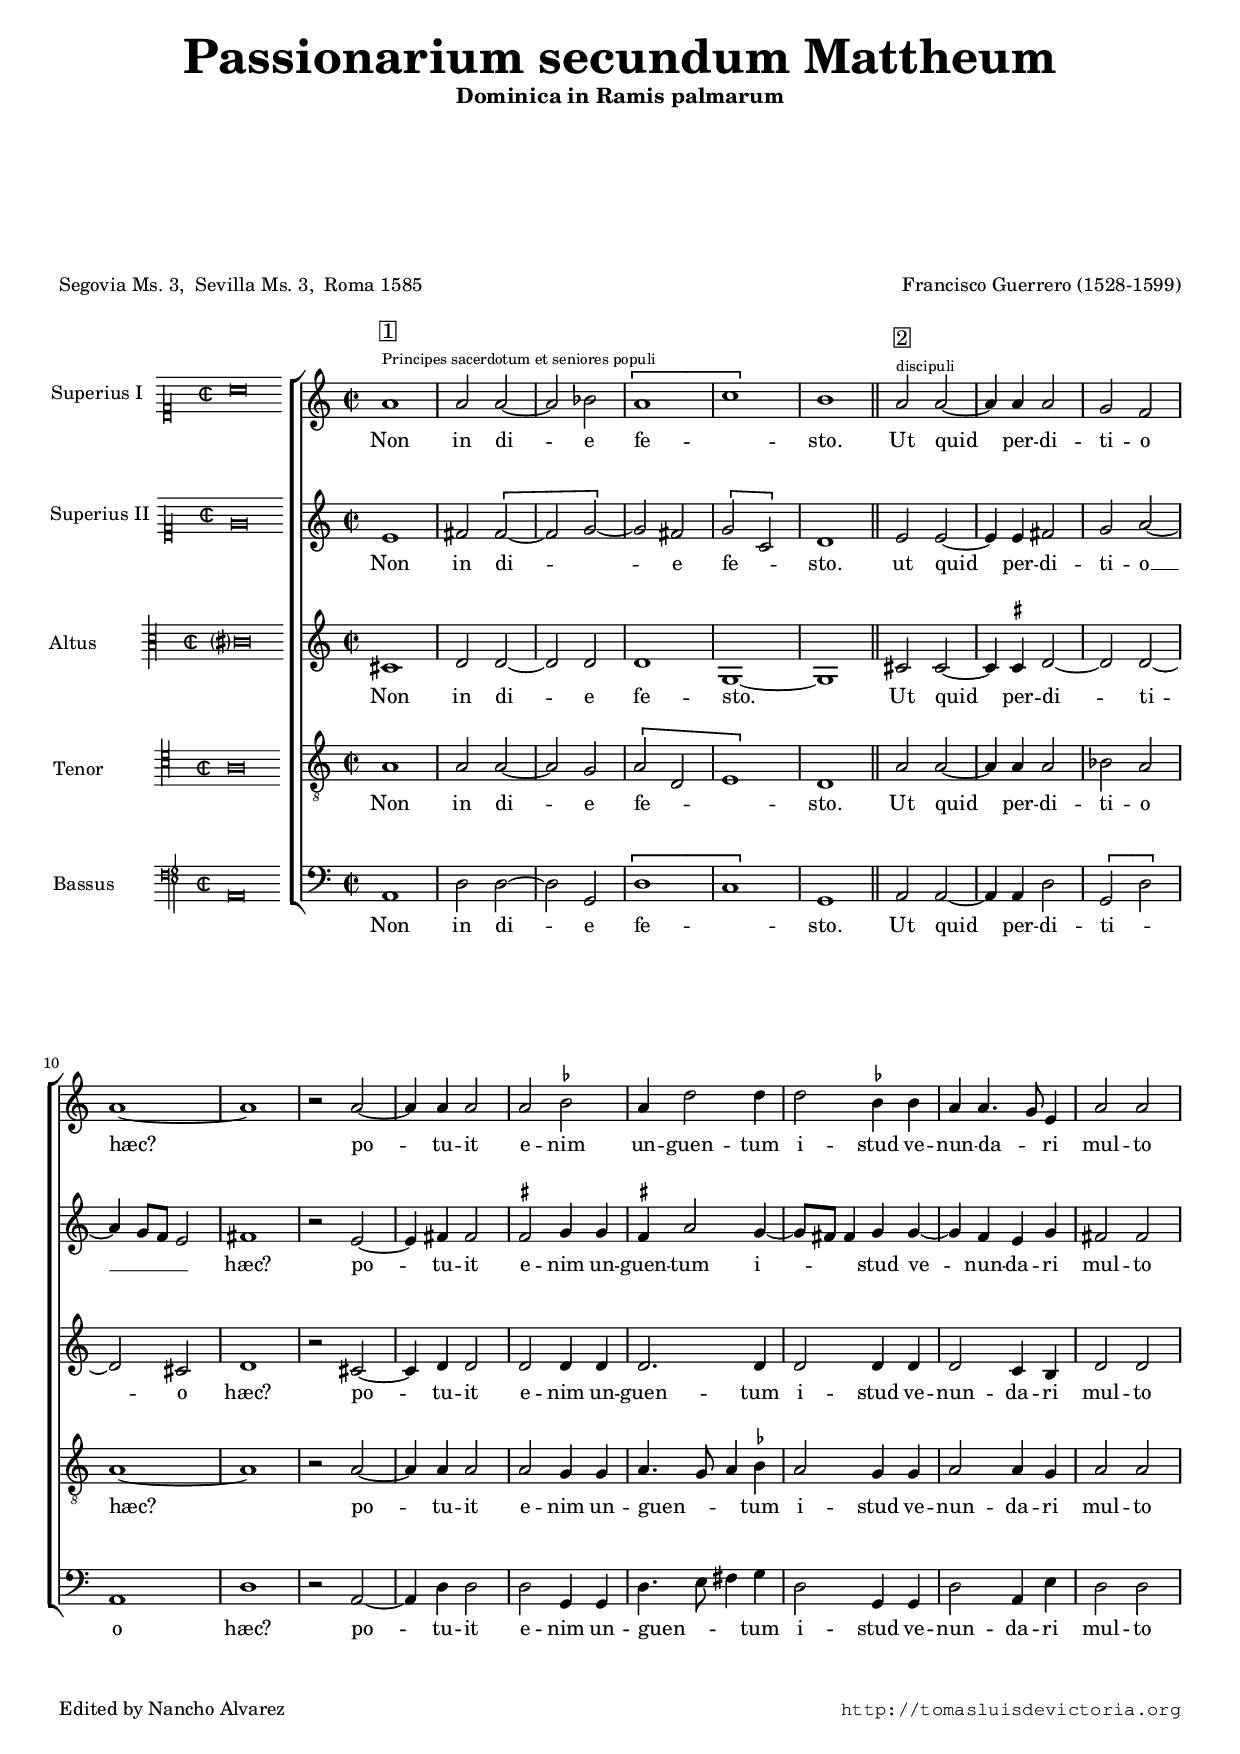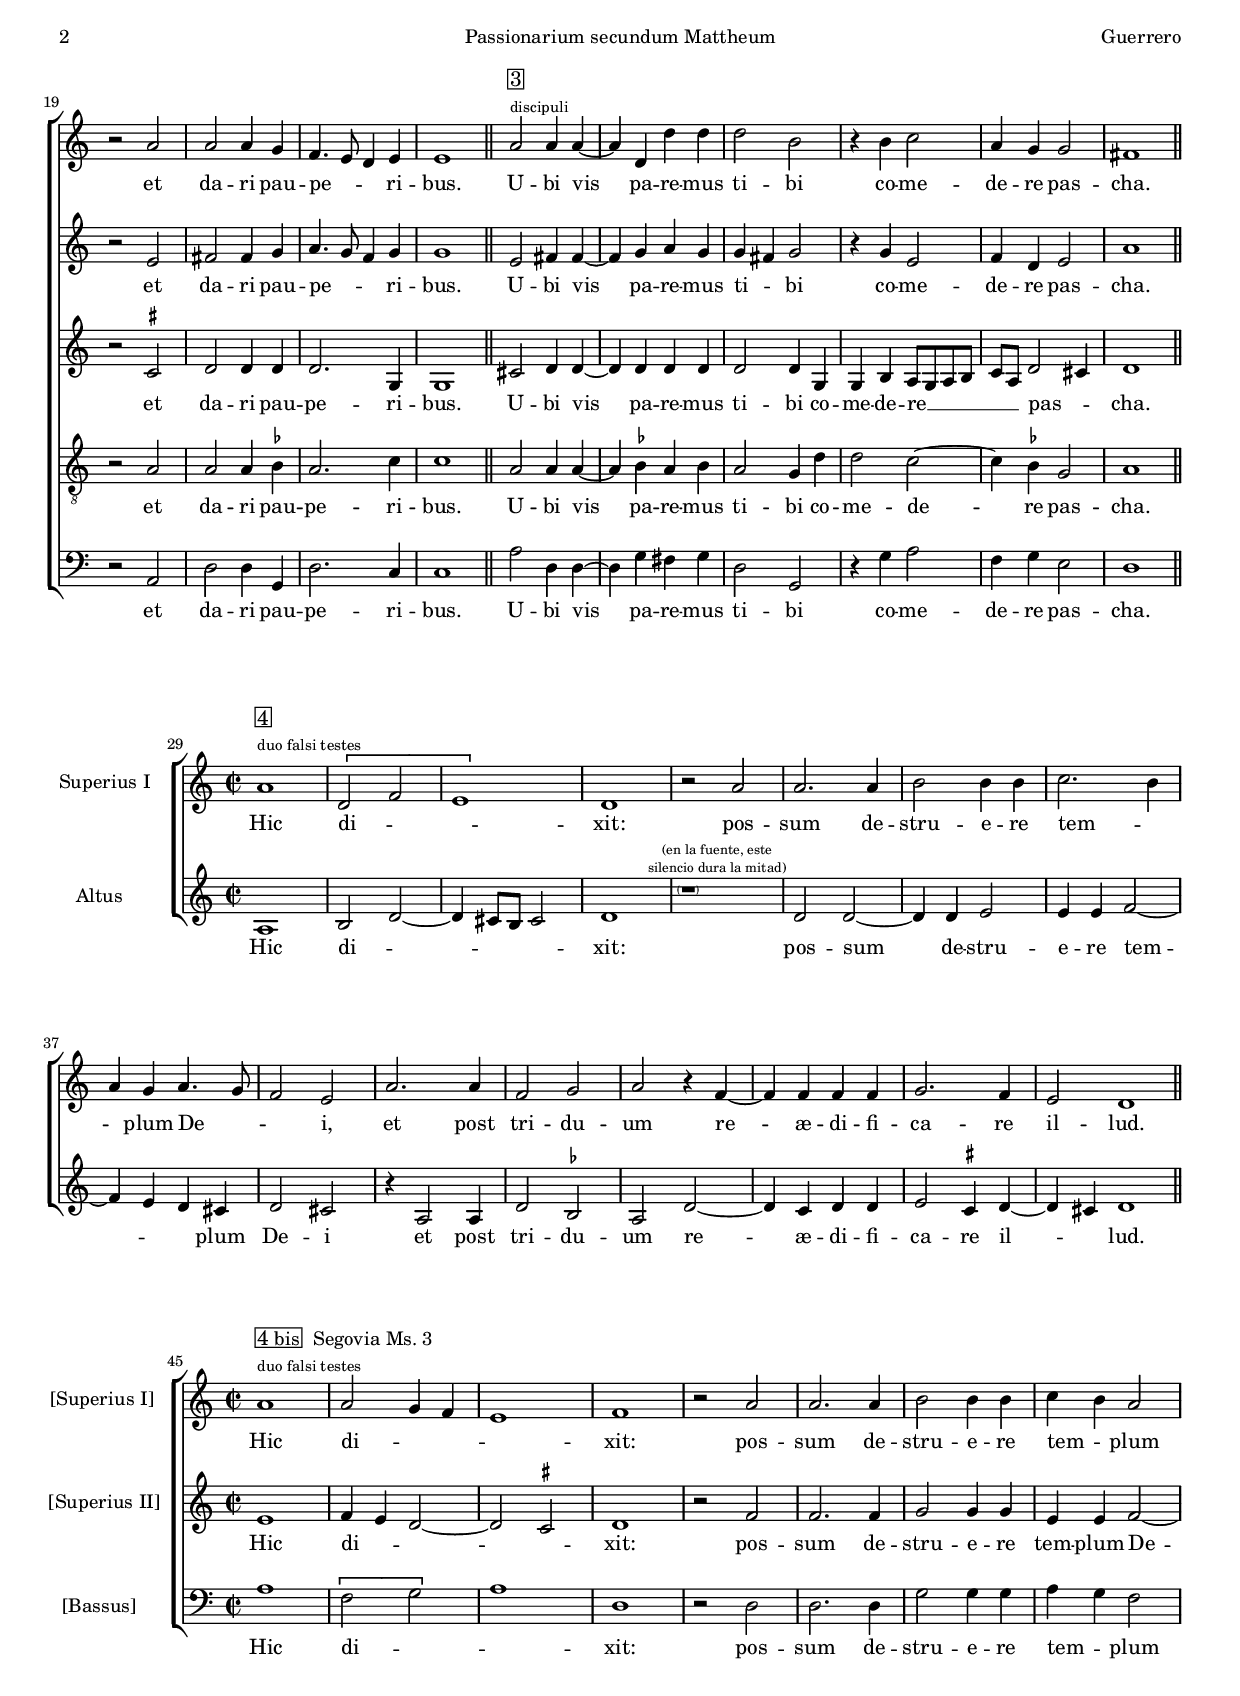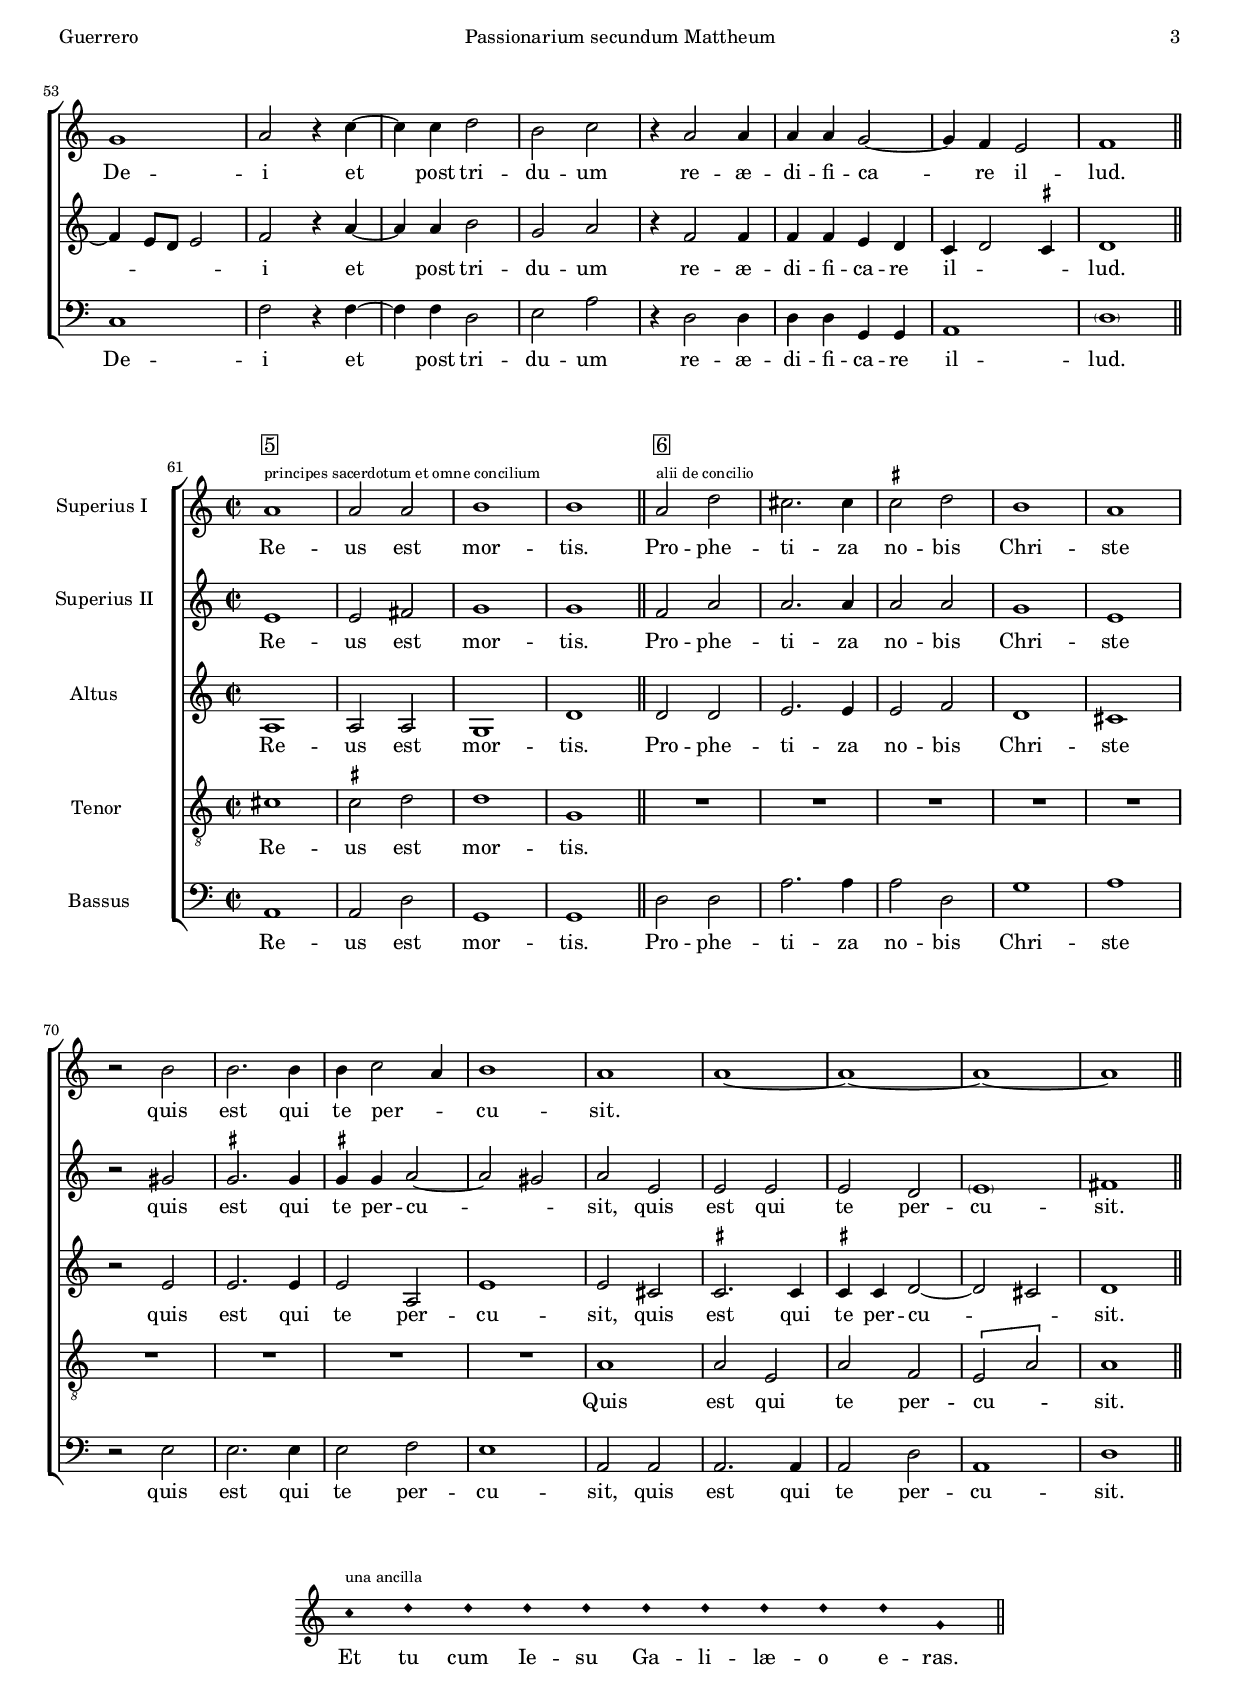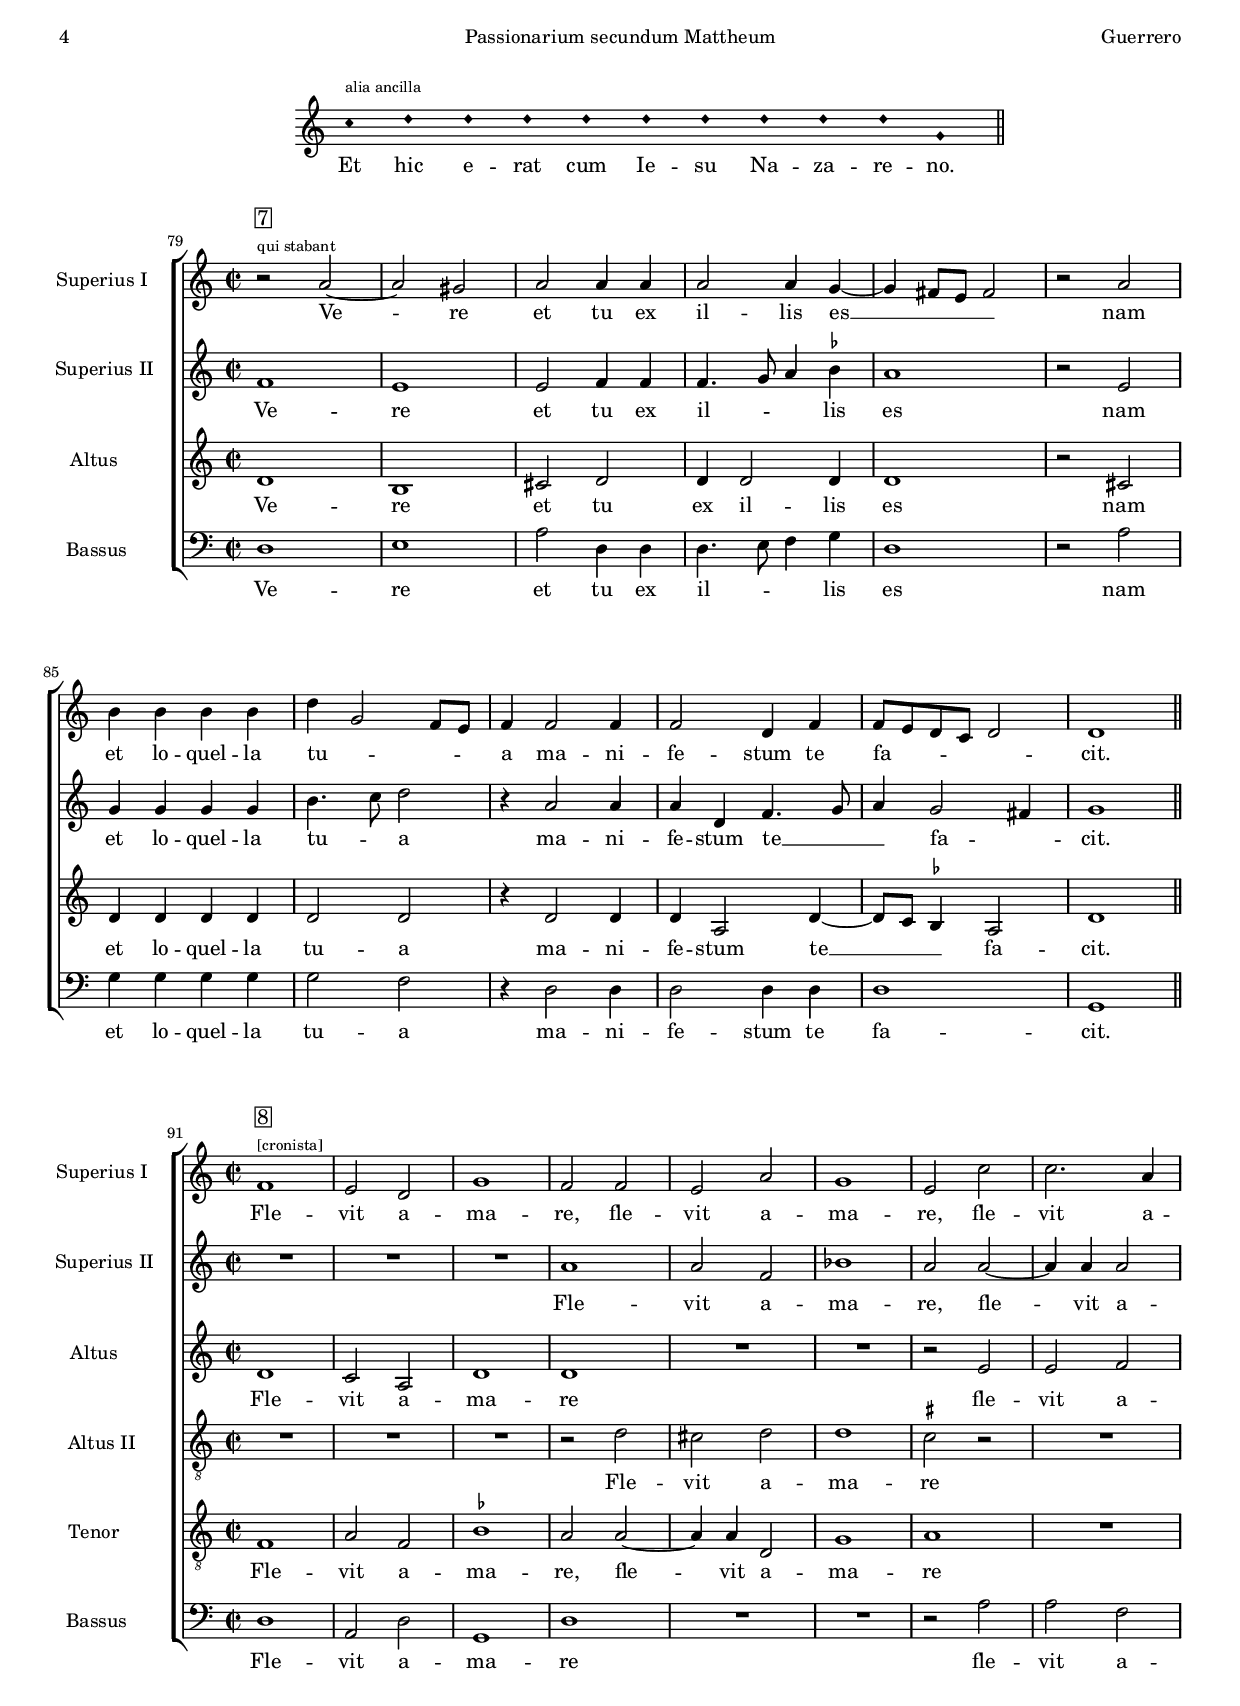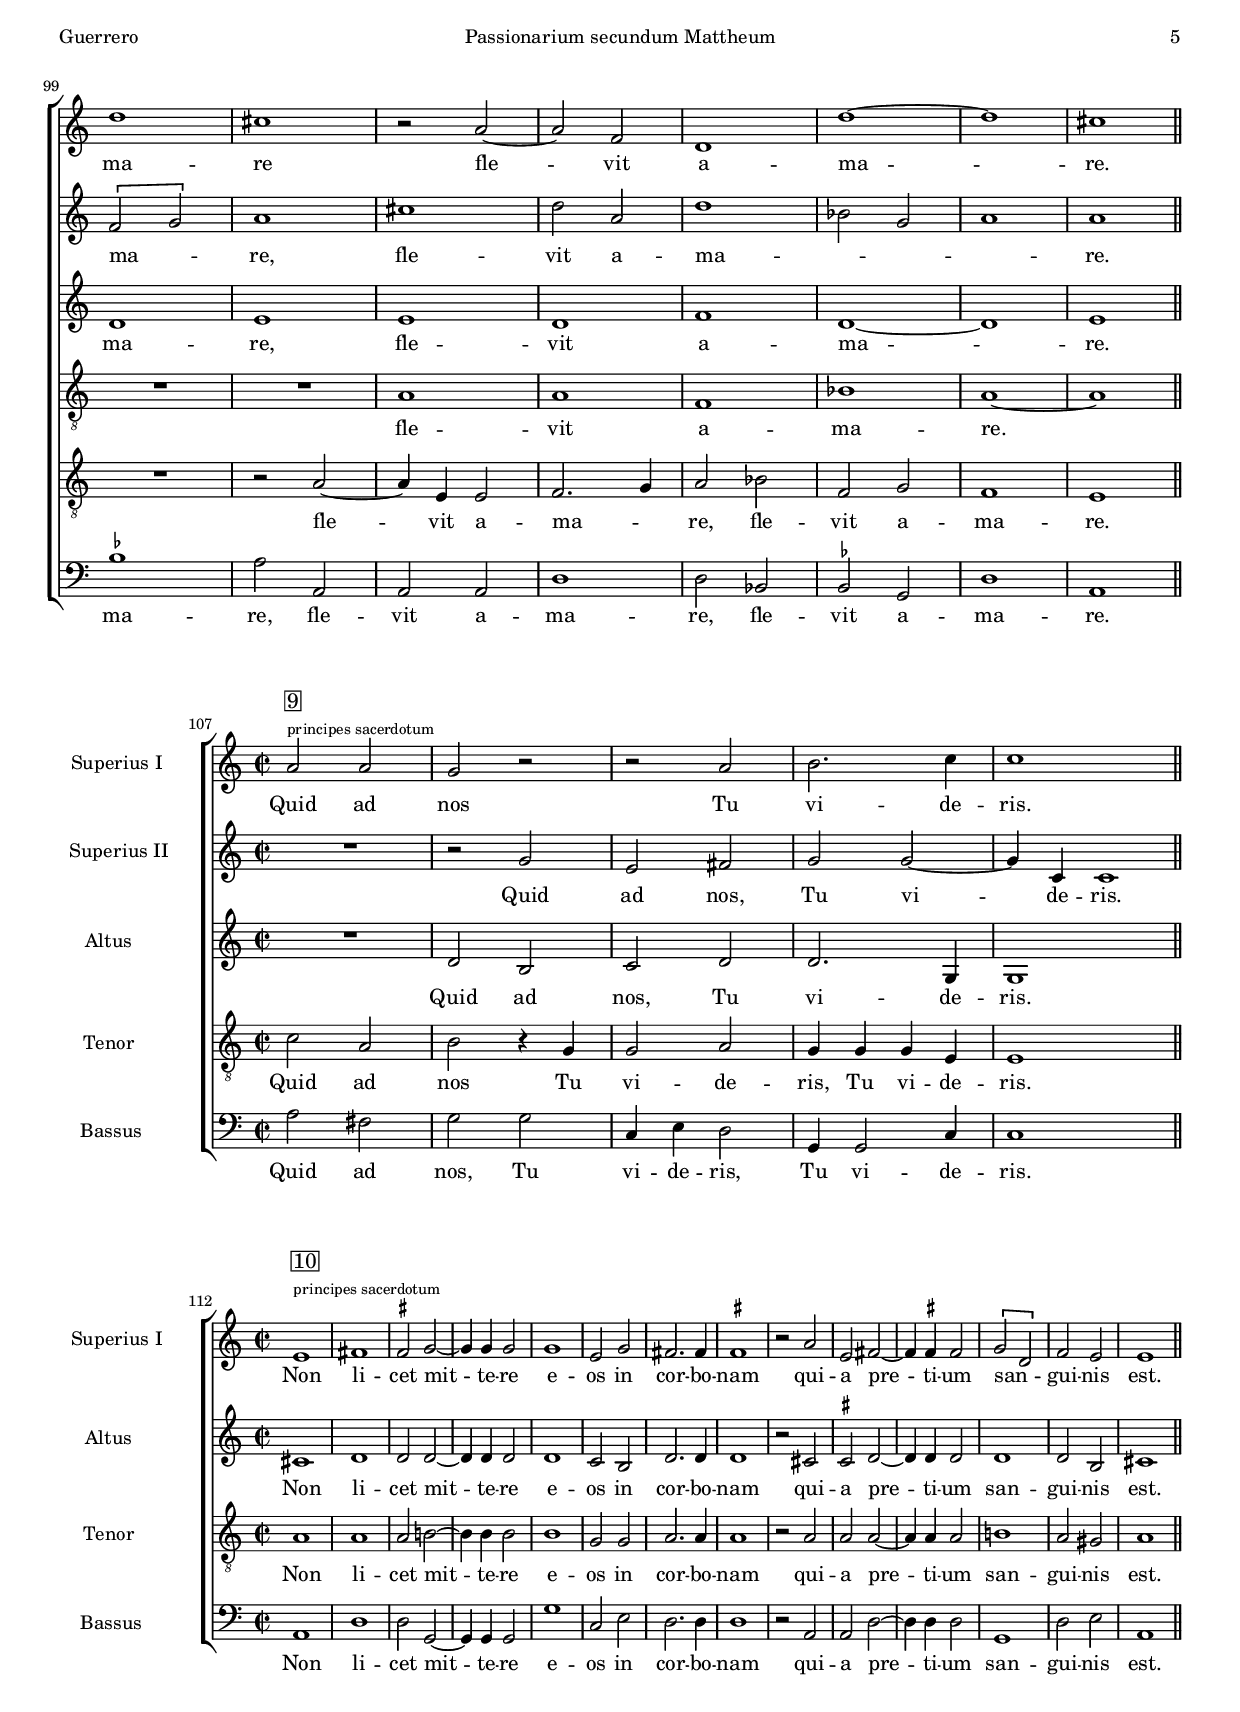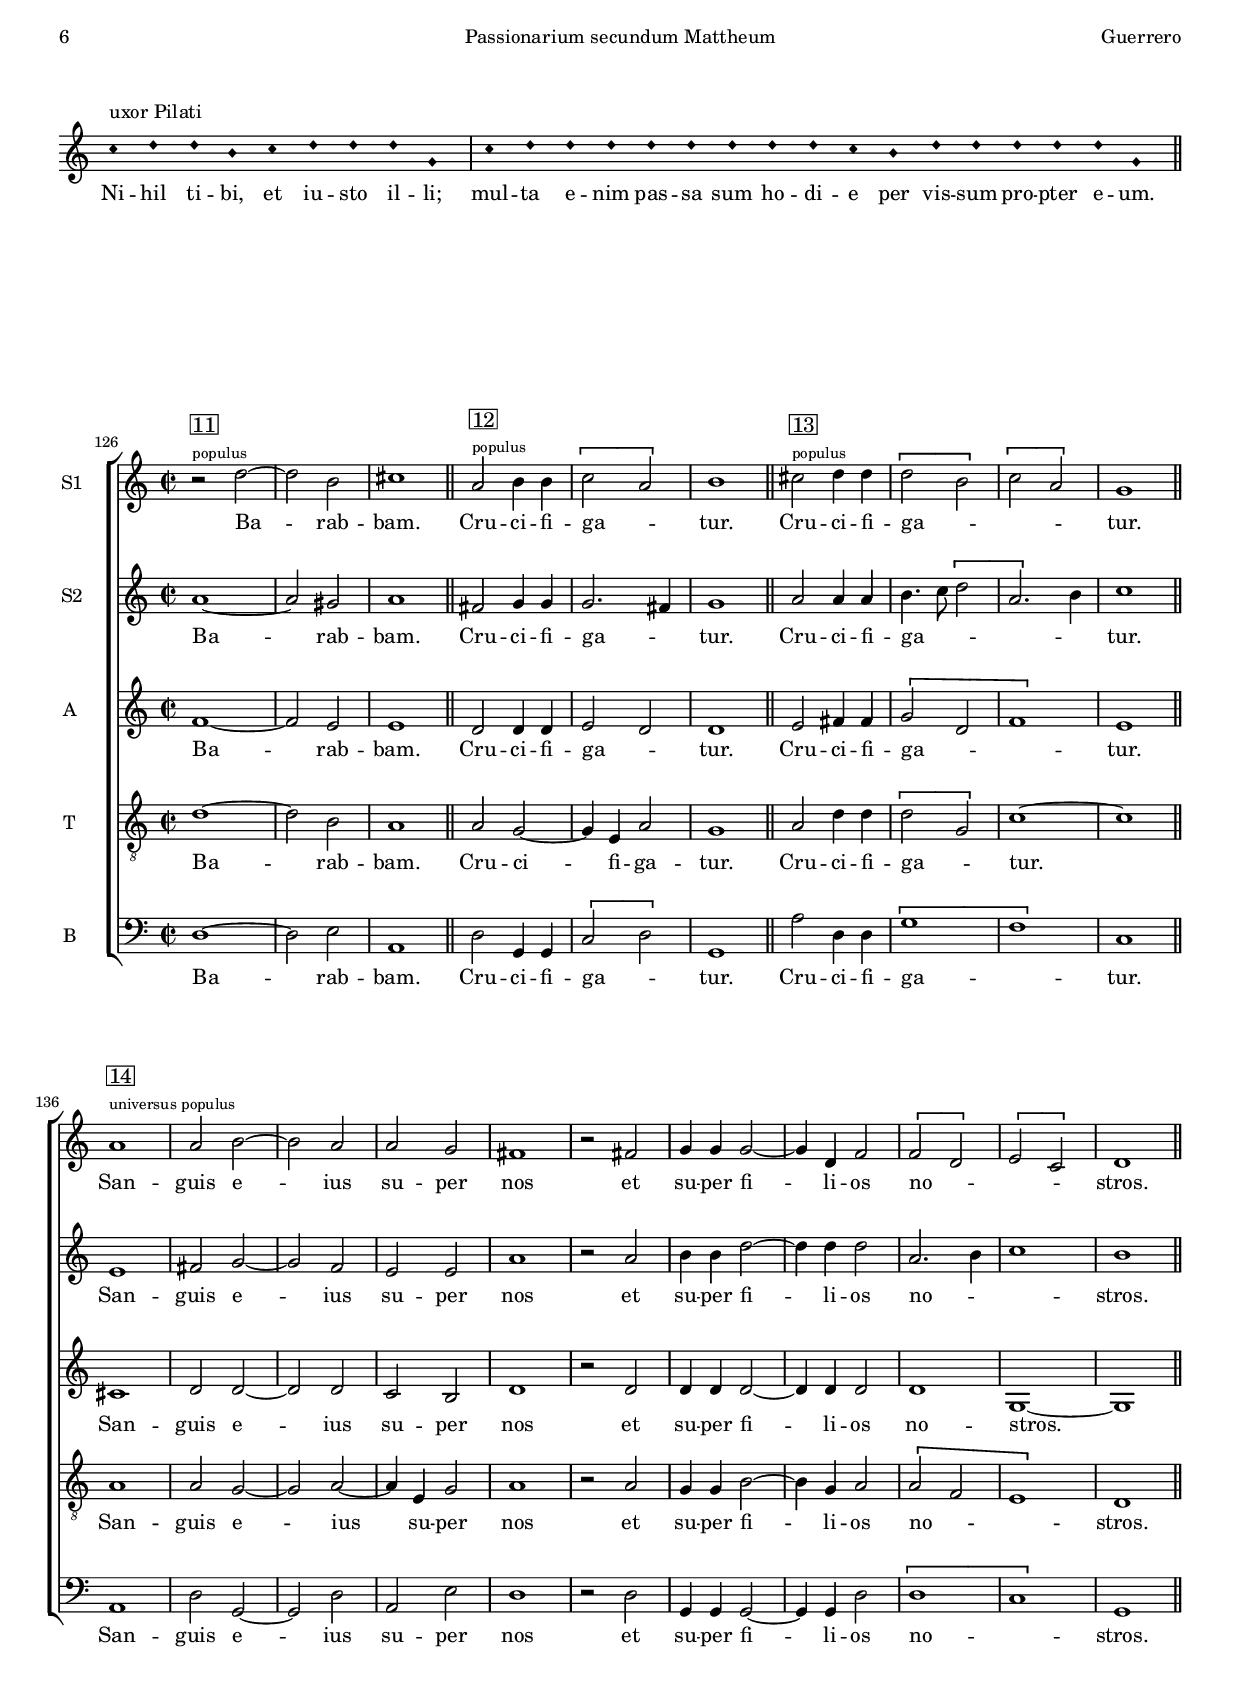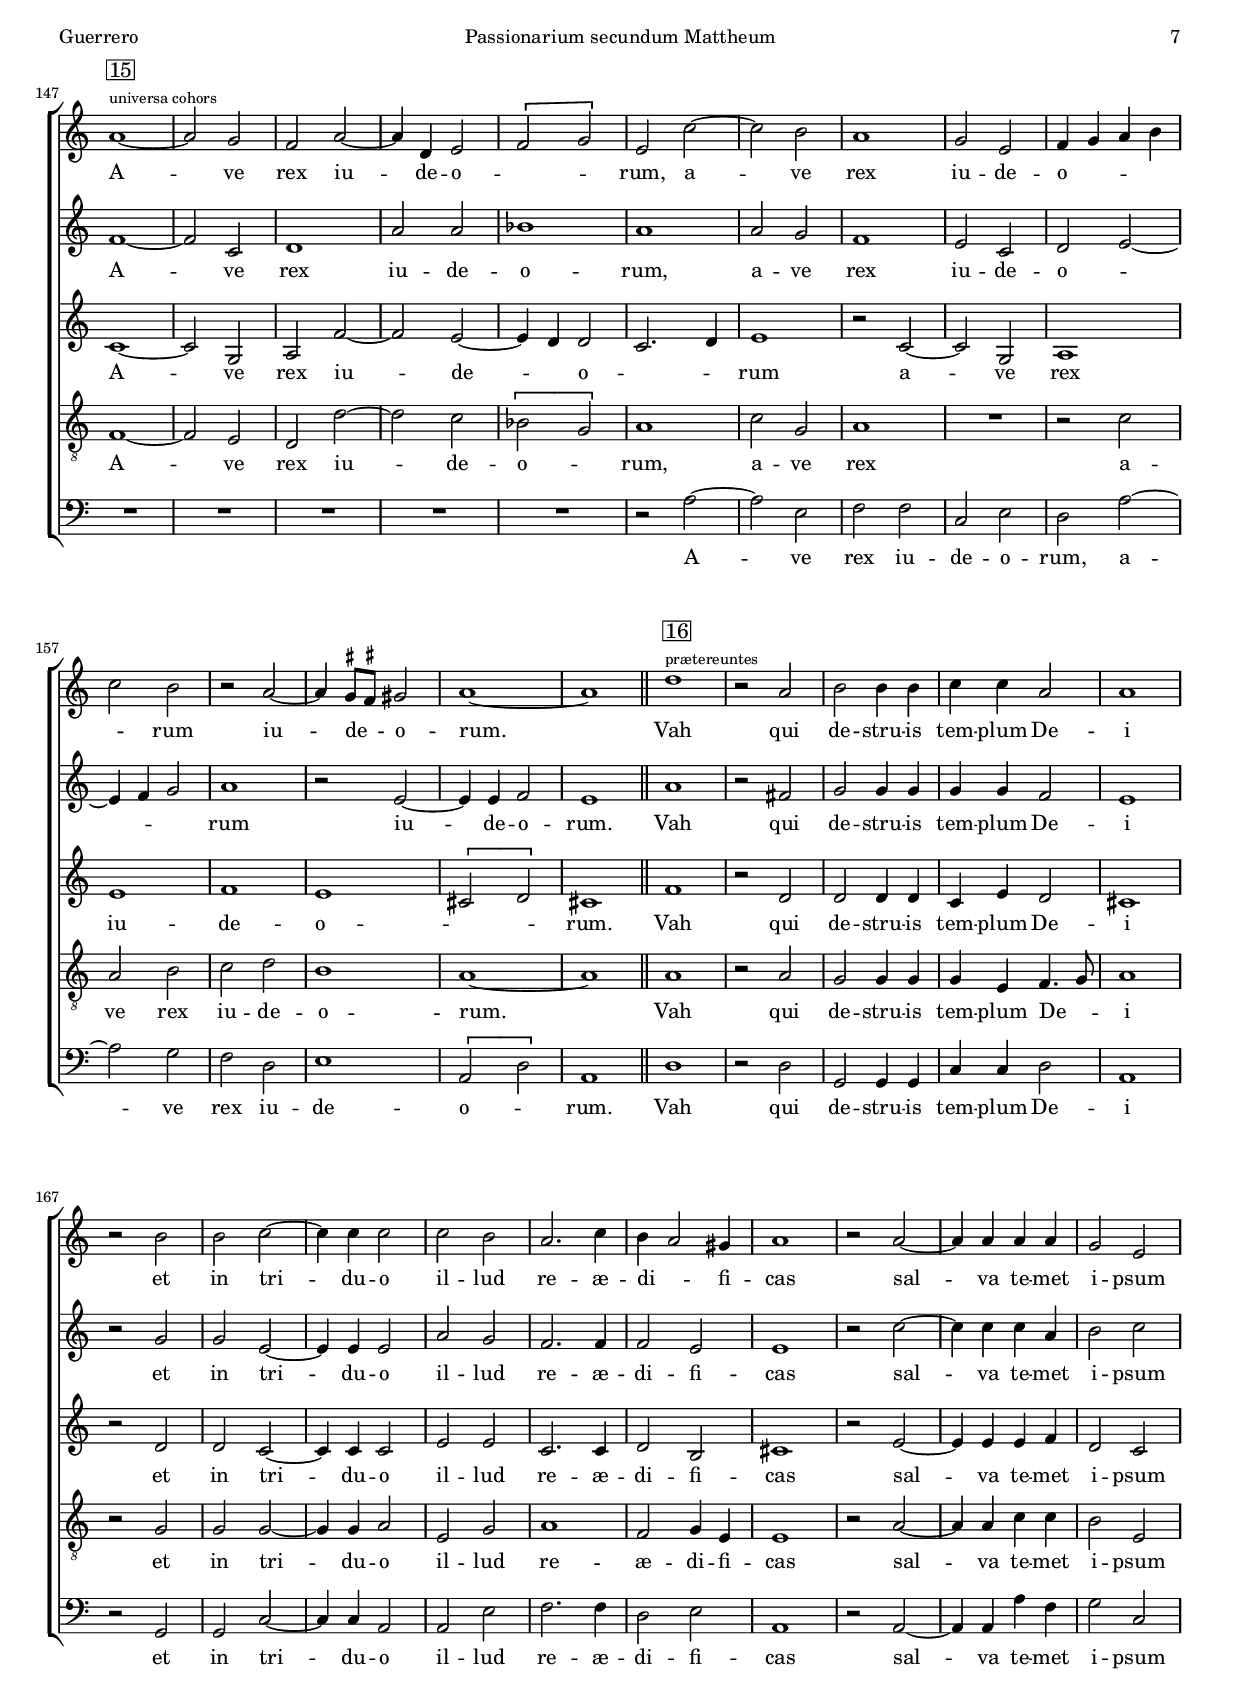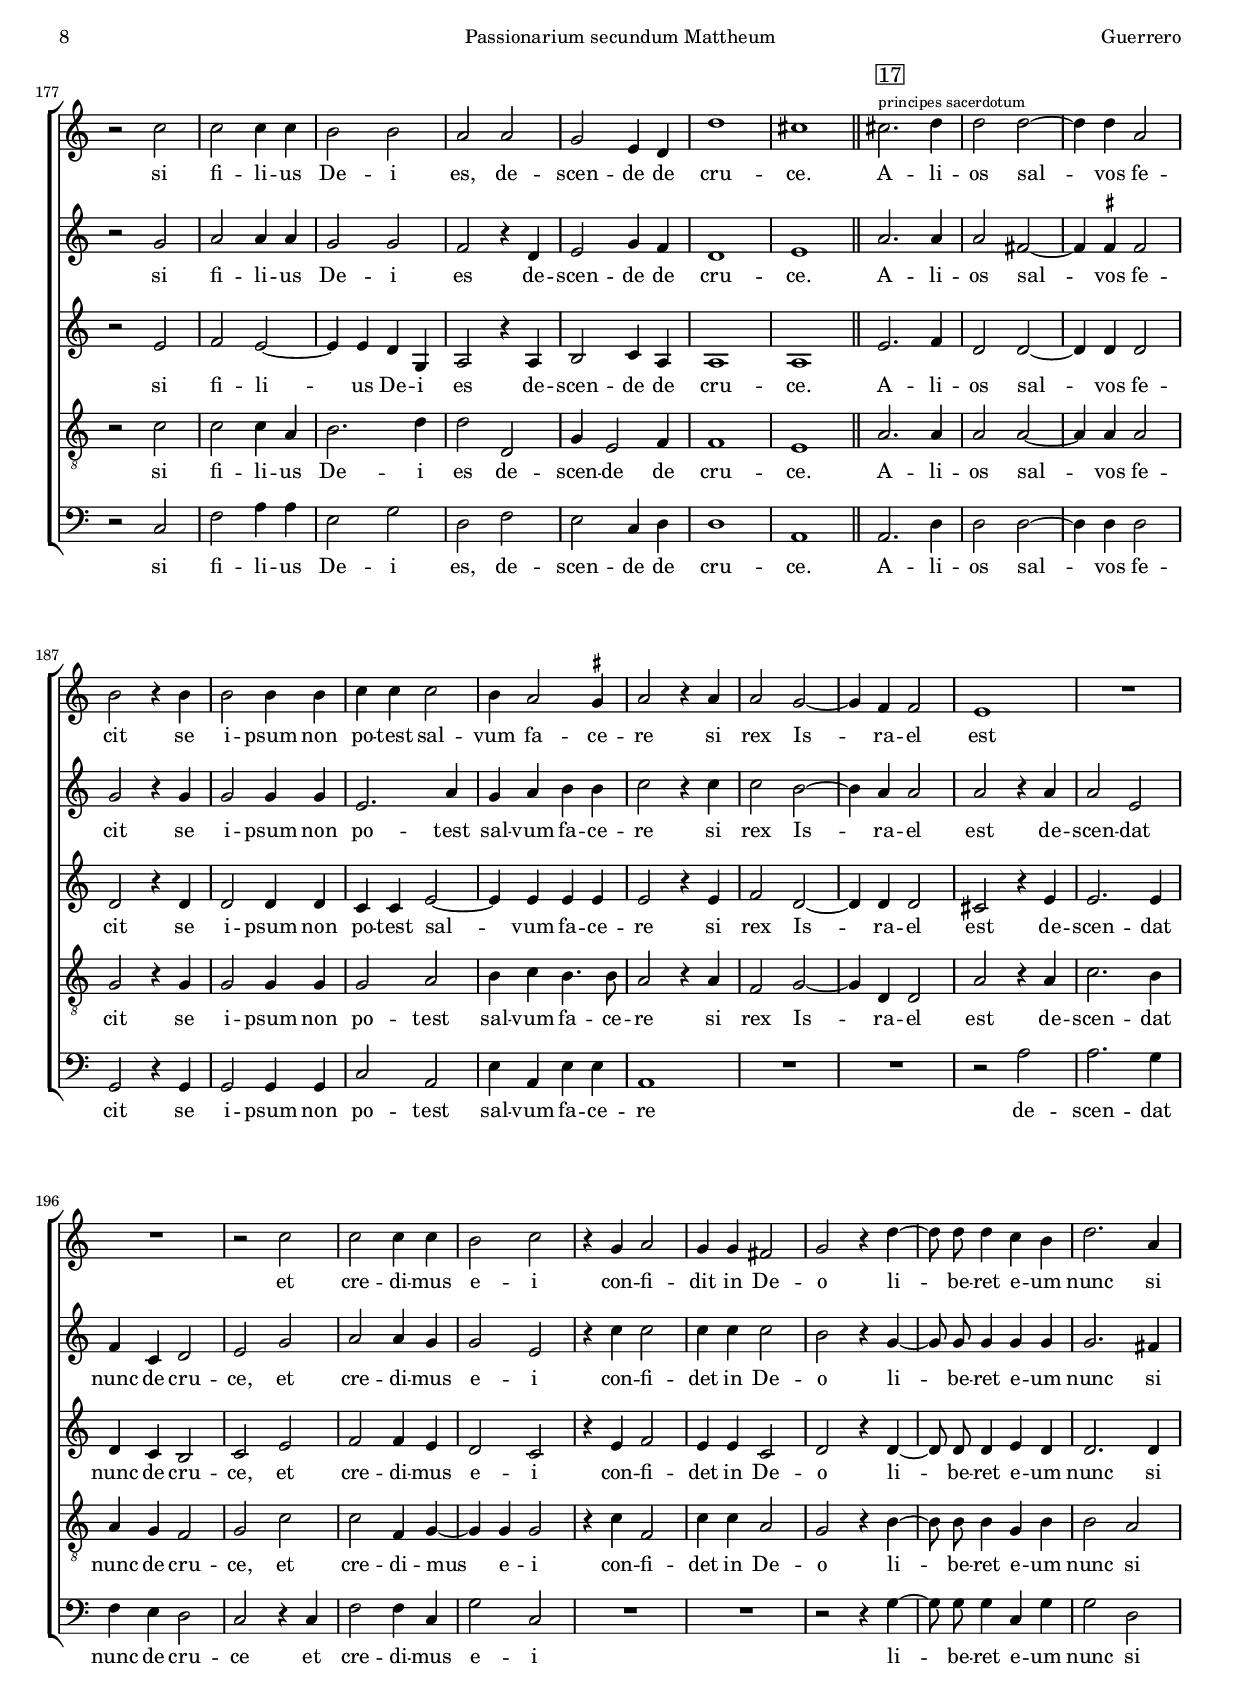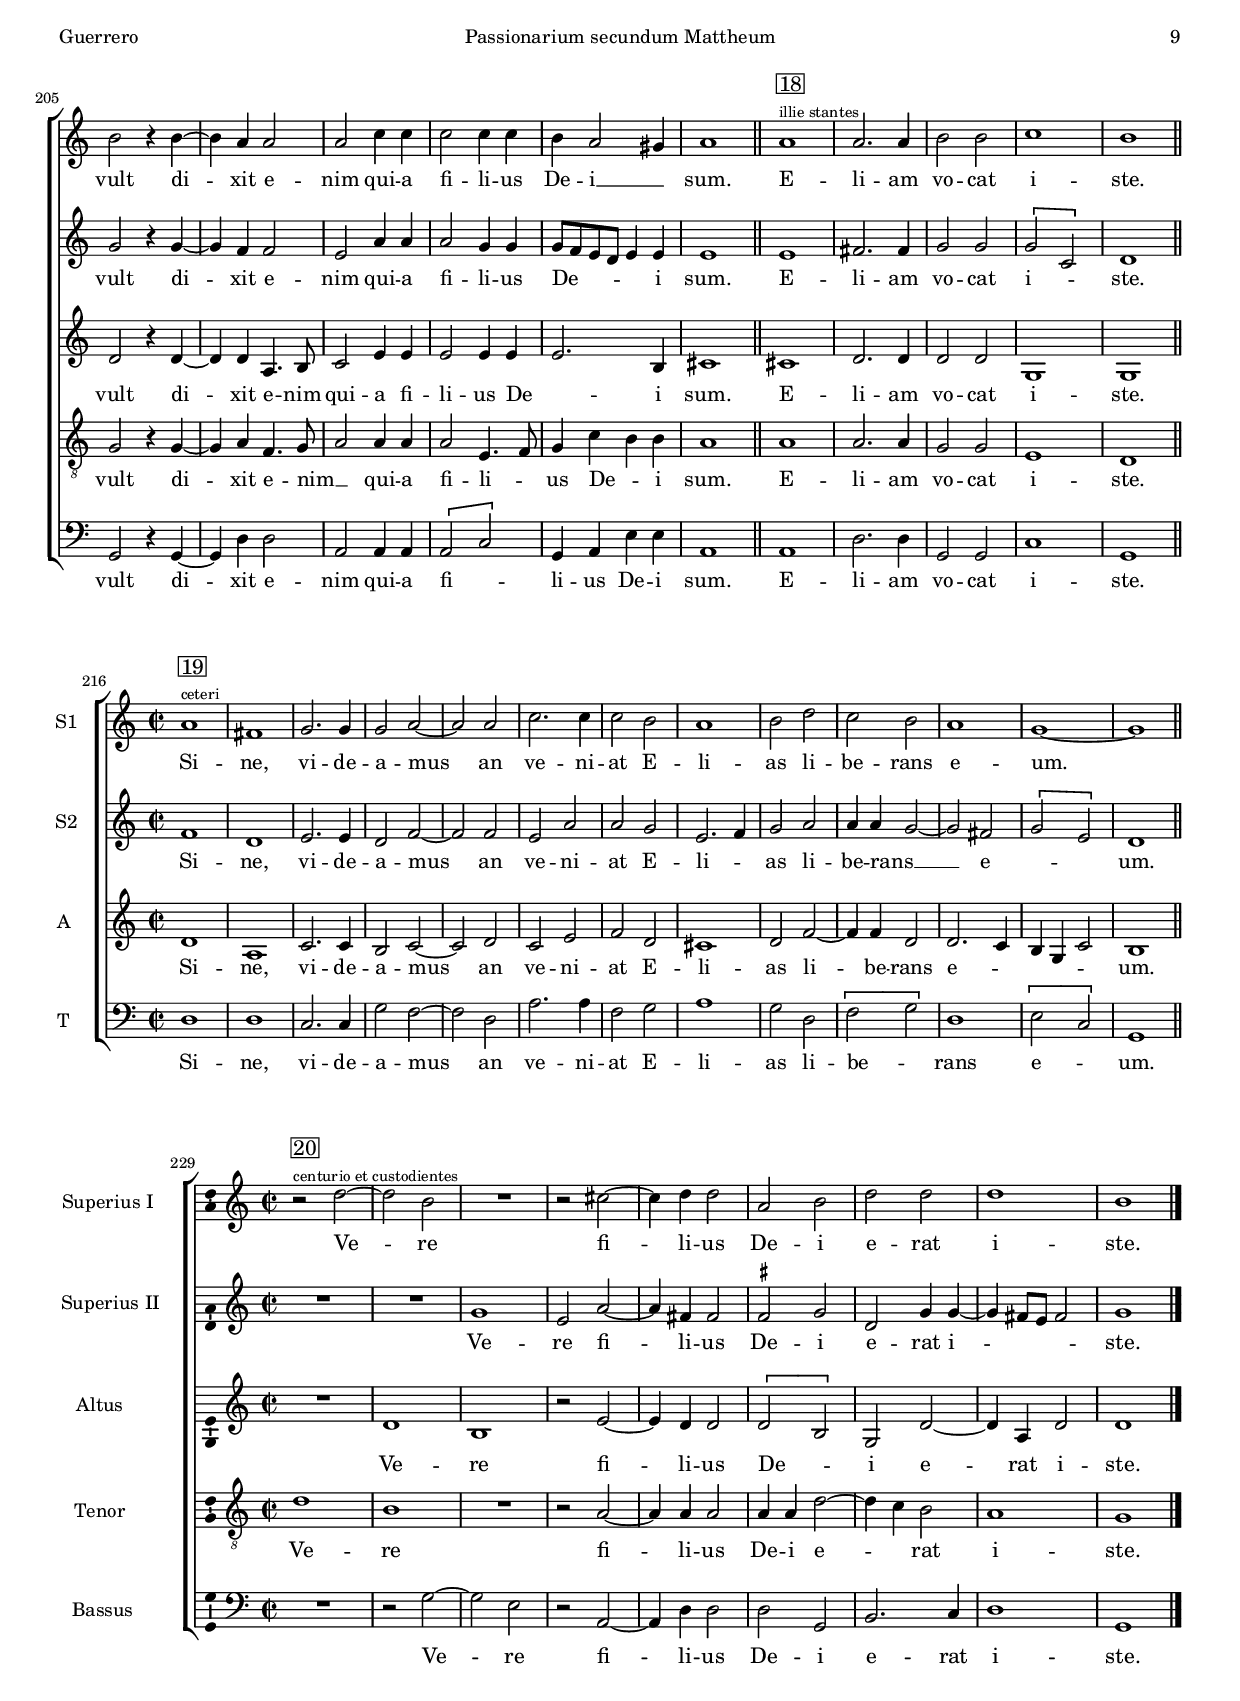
\version "2.18.0"

#(set-default-paper-size "a4")
#(set-global-staff-size 16.5)
#(ly:set-option 'point-and-click #f)
%mobile -s13.5 -i3.5 -ball

italicas=\override LyricText.font-shape = #'italic
rectas=\override LyricText.font-shape = #'upright
ss=\once \set suggestAccidentals = ##t
incipitwidth = 24

htitle="Passionarium secundum Mattheum"
hcomposer="Guerrero"

\header {
	title=\markup{\fontsize #4 "Passionarium secundum Mattheum"}
	subtitle="Dominica in Ramis palmarum"
	subsubtitle=\markup{\null \vspace #6 }
	composer="Francisco Guerrero (1528-1599)"
        pdfauthor=\composer
	%opus="(-)"
	poet=\markup{"Segovia Ms. 3,  Sevilla Ms. 3,  Roma 1585"}
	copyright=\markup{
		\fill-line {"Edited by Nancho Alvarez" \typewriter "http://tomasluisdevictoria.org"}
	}
%	tagline=""
}


global={\key c \major \time 2/2 \skip 1*6 \bar "||" 
				\skip 1*16 \bar "||"
				\skip 1*6 \bar "||" 


}

cantus=\relative c''{
	s4*0^\markup{\column{\box{\larger 1} \smaller \smaller "Principes sacerdotum et seniores populi"}}
	a1
	a2 a ~
	a bes
	\[a1 c\]
	b
	s4*0^\markup{\column{\box{\larger 2} \smaller \smaller "discipuli"}}
	a2 a ~
	a4 a a2
	g2 f
	a1 ~
	a
	r2 a ~
	a4 a a2
	a \ss bes
	a4 d2 d4
	d2 \ss bes4 bes
	a4 a4. g8 e4
	a2 a
	r2 a
	a a4 g
	f4. e8 d4 e
	e1
	s4*0^\markup{\column{\box{\larger 3} \smaller \smaller "discipuli"}}
	a2 a4 a ~
	a d, d' d
	d2 b
	r4 b c2
	a4 g g2
	fis1
}

cantusdos=\relative c'{
	e1
	fis2 \[fis ~
	fis g ~ \]
	g fis
	\[g2 c,\]
	d1
	e2 e ~
	e4 e fis2
	g2 a ~
	a4 g8 f e2
	fis1
	r2 e ~
	e4 fis fis2
	\ss fis2 g4 g
	\ss fis4 a2 g4 ~
	g8 fis fis4 g4 g ~
	g4 f e g 
	fis2 fis
	r2 e
	fis2 fis4 g
	a4. g8 f4 g
	g1
	e2 fis4 fis ~
	fis g a g
	g fis g2
	r4 g e2
	f4 d e2
	a1
}

altus=\relative c'{
	cis1
	d2 d ~
	d d
	d1
	g,1 ~
	g
	cis2 cis ~
	cis4 \ss cis4 d2 ~
	d d ~
	d cis
	d1
	r2 cis2 ~
	cis4 d d2
	d d4 d
	d2. d4
	d2 d4 d
	d2 c4 b
	d2 d
	r2 \ss cis
	d d4 d
	d2. g,4
	g1
	cis2 d4 d ~
	d d d d
	d2 d4 g,
	g b a8 g a b
	c a d2 cis4
	d1
}

tenor=\relative c'{
	a1
	a2 a ~
	a g
	\[a2 d,
	e1\]
	d
	a'2 a ~
	a4 a a2
	bes a 
	a1 ~
	a
	r2 a ~
	a4 a a2
	a g4 g
	a4. g8 a4 \ss bes
	a2 g4 g
	a2 a4 g
	a2 a
	r2 a
	a a4 \ss bes
	a2. c4
	c1
	a2 a4 a ~
	a \ss bes a bes
	a2 g4 d' 
	d2 c ~
	c4 \ss bes g2
	a1
}

bassus=\relative c{
	a1
	d2 d ~
	d g, 
	\[d'1 c\]
	g1
	a2 a ~
	a4 a d2
	\[g, d'\]
	a1
	d
	r2 a ~
	a4 d d2
	d g,4 g
	d'4. e8 fis4 g
	d2 g,4 g
	d'2 a4 e'
	d2 d
	r2 a
	d d4 g,
	d'2. c4
	c1
	a'2 d,4 d ~
	d g fis g
	d2 g,
	r4 g' a2
	f4 g e2
	d1
}

textocantus=\lyricmode{
Non in di -- e fe -- _ sto.
Ut quid per -- di -- ti -- o hæc?
po -- tu -- it e -- nim un -- guen -- tum
i -- stud ve -- nun -- da -- _ ri mul -- to
et da -- ri pau -- pe -- _ _ ri -- bus.
U -- bi vis pa -- re -- mus ti -- bi
co -- me -- de -- re pas -- cha.
}

textocantusdos=\lyricmode{
Non in di -- _ e fe -- _ sto.
ut quid per -- di -- ti -- o __ _ _ _ hæc?
po -- tu -- it e -- nim un -- guen -- tum
i -- _ _ stud ve -- nun -- da -- ri mul -- to
et da -- ri pau -- pe -- _ _ ri -- bus.
U -- bi vis pa -- re -- mus ti -- _ bi
co -- me -- de -- re pas -- cha.
}

textoaltus=\lyricmode{
Non in di -- e fe -- sto.
Ut quid per -- di -- ti -- o hæc?
po -- tu -- it e -- nim un -- guen -- tum
i -- stud ve -- nun -- da -- ri mul -- to
et da -- ri pau -- pe -- ri -- bus.
U -- bi vis pa -- re -- mus ti -- bi
co -- me -- de -- re __ _ _ _ _ _ pas -- _ cha.
}

textotenor=\lyricmode{
Non in di -- e fe -- _ _ sto.
Ut quid per -- di -- ti -- o hæc?
po -- tu -- it e -- nim un -- guen -- _ _ tum
i -- stud ve -- nun -- da -- ri mul -- to
et da -- ri pau -- pe -- ri -- bus.
U -- bi vis pa -- re -- mus ti -- bi
co -- me -- de -- re pas -- cha.
}

textobassus=\lyricmode{
Non in di -- e fe -- _ sto.
Ut quid per -- di -- ti -- _ o hæc?
po -- tu -- it e -- nim un -- guen -- _ _ tum
i -- stud ve -- nun -- da -- ri mul -- to
et da -- ri pau -- pe -- ri -- bus.
U -- bi vis pa -- re -- mus ti -- bi
co -- me -- de -- re pas -- cha.
}

incipitcantus=\markup{
	\score{
		{ 
		\set Staff.instrumentName="Superius I  "
		\override NoteHead.style = #'neomensural
		\override Rest.style = #'neomensural
		\override Staff.TimeSignature.style = #'neomensural
		\cadenzaOn 
		\clef "petrucci-c1"
		\key c \major
		\time 2/2
		a'\breve
		} 
	\layout {
		\context {\Voice
			\remove Ligature_bracket_engraver
			\consists Mensural_ligature_engraver
		}
		line-width=\incipitwidth
		indent = 0
	}
	}
}

incipitcantusdos=\markup{
	\score{
		{ 
		\set Staff.instrumentName="Superius II "
		\override NoteHead.style = #'neomensural
		\override Rest.style = #'neomensural
		\override Staff.TimeSignature.style = #'neomensural
		\cadenzaOn 
		\clef "petrucci-c1"
		\key c \major
		\time 2/2
		e'\breve
		} 
	\layout {
		\context {\Voice
			\remove Ligature_bracket_engraver
			\consists Mensural_ligature_engraver
		}
		line-width=\incipitwidth
		indent = 0
	}
	}
}


incipitaltus=\markup{
	\score{
		{ 
		\set Staff.instrumentName="Altus        "
		\override NoteHead.style = #'neomensural
		\override Rest.style = #'neomensural
		\override Staff.TimeSignature.style = #'neomensural
		\cadenzaOn 
		\clef "petrucci-c3"
		\key c \major
		\time 2/2
		cis'?\breve
		} 
	\layout {
		\context {\Voice
			\remove Ligature_bracket_engraver
			\consists Mensural_ligature_engraver
		}
		line-width=\incipitwidth
		indent = 0
	}
	}
}

incipittenor=\markup{
	\score{
		{ 
		\set Staff.instrumentName="Tenor         "
		\override NoteHead.style = #'neomensural 
		\override Rest.style = #'neomensural
		\override Staff.TimeSignature.style = #'neomensural
		\cadenzaOn 
		\clef "petrucci-c4"
		\key c \major
		\time 2/2
		a\breve
		} 
	\layout {
		\context {\Voice
			\remove Ligature_bracket_engraver
			\consists Mensural_ligature_engraver
		}
		line-width=\incipitwidth
		indent=0
	}
	}
}

incipitbassus=\markup{
	\score{
		{ 
		\set Staff.instrumentName="Bassus       "
		\override NoteHead.style = #'neomensural 
		\override Rest.style = #'neomensural
		\override Staff.TimeSignature.style = #'neomensural
		\cadenzaOn 
		\clef "petrucci-f4"
		\key c \major
		\time 2/2
		a,\breve
		} 
	\layout {
		\context {\Voice
			\remove Ligature_bracket_engraver
			\consists Mensural_ligature_engraver
		}
		line-width=\incipitwidth
		indent=0
	}
	}
}



\score {\transpose c' c'{
\new ChoirStaff<<

	\new Staff <<\global
	\new Voice="v1" {
		\set Staff.instrumentName=\incipitcantus
		\clef "treble"
		\cantus }
	\new Lyrics \lyricsto "v1" {\textocantus }
	>>

	\new Staff <<\global
	\new Voice="v5" {
		\set Staff.instrumentName=\incipitcantusdos
		\clef "treble"
		\cantusdos }
	\new Lyrics \lyricsto "v5" {\textocantusdos }
	>>
	
	\new Staff <<\global
	\new Voice="v2" {
		\set Staff.instrumentName=\incipitaltus
		\clef "treble"
		\altus }
	\new Lyrics \lyricsto "v2" {\textoaltus }
	>>
	
	\new Staff <<\global
	\new Voice="v3" {
		\set Staff.instrumentName=\incipittenor
		\clef "G_8"
		\tenor }
	\new Lyrics \lyricsto "v3" {\textotenor }
	>>

	\new Staff <<\global
	\new Voice="v4" {
		\set Staff.instrumentName=\incipitbassus
		\clef "bass"
		\bassus }
	\new Lyrics \lyricsto "v4" {\textobassus }
	>>
	
>>

	}%transpose

\layout{ 
	\context {\Lyrics 
		\override VerticalAxisGroup.minimum-Y-extent = #'(-0.0 . 0.0) 
		%\override LyricText.font-size = #1.2
		\override LyricHyphen.minimum-distance = #0.33
	}
	\context {\Score 
		\override BarNumber.padding = #2 
	}
	\context {\Voice 
		%melismaBusyProperties = #'() 
	}
	%\context { \Staff \RemoveEmptyStaves }
	\context {\Staff 
		\override VerticalAxisGroup.staff-staff-spacing =
			#'((basic-distance . 11) (minimum-distance . 0) (padding . 1))
		%\consists Ambitus_engraver 
		\override LigatureBracket.padding = #1
	}
}

%\midi {}

}

%%%%%%%%%%%%%%%%%%%%%%%%%%%%%%%%%%%%%%%%%%%%%%%%%%%%%%%%%%%%%%%%%%%%%%%%%%%%%%%%%%

global={\key c \major \time 2/2 \skip 1*16 \bar "||" 


}

cantus=\relative c''{
	\set Score.currentBarNumber = #29 \bar ""
	s4*0^\markup{\column{\box{\larger 4} \smaller \smaller "duo falsi testes"}}
	a1
	\[d,2 f
	e1\]
	d
	r2 a'
	a2. a4
	b2 b4 b
	c2. b4
	a4 g a4. g8
	f2 e
	a2. a4
	f2 g
	a r4 f ~
	f4 f f f
	g2. f4
	e2 d1*1/2
}

altus=\relative c'{
	a1
	b2 d ~
	d4 cis8 b cis2
	d1
	\once \override TextScript.X-offset = #-4
	s4*0^\markup{\smaller \smaller \smaller \column{"    (en la fuente, este" "silencio dura la mitad)"}}
	%Llorens dice que las quintas paralelas que se forman denotan "falsa unanimidad"
	%En el original de Roma el silencio está claramente indicado.
	%Es un error de la fuente que usó Llorens?
	\parenthesize r1 %! r2
	d2
	d2 ~ d4 d4
	e2 e4 e
	f2 ~ f4 e4
	d4 cis d2
	cis r4 a2 
	a4 d2
	\ss bes a
	d2 ~ d4 c4
	d d e2
	\ss cis4 d4 ~ d cis4
	d1*1/2
}

textocantus=\lyricmode{
Hic di -- _ _ xit:
pos -- sum de -- stru -- e -- re tem -- _ _ plum De -- _ _ i,
et post tri -- du -- um
re -- æ -- di -- fi -- ca -- re il -- lud.
}

textoaltus=\lyricmode{
Hic di -- _ _ _ _ xit:
pos -- sum de -- stru -- e -- re tem -- _ _ plum De -- i
et post tri -- du -- um
re -- æ -- di -- fi -- ca -- re il -- _ lud.
}


\score {\transpose c' c'{
\new ChoirStaff<<

	\new Staff <<\global
	\new Voice="v1" {
		\set Staff.instrumentName="Superius I "
		\clef "treble"
		\cantus }
	\new Lyrics \lyricsto "v1" {\textocantus }
	>>

	\new Staff <<\global
	\new Voice="v2" {
		\set Staff.instrumentName="Altus   "
		\clef "treble"
		\altus }
	\new Lyrics \lyricsto "v2" {\textoaltus }
	>>
>>

	}%transpose

\layout{ 
	indent=2.1\cm
	\context {\Lyrics 
		\override VerticalAxisGroup.minimum-Y-extent = #'(-0.0 . 0.0) 
		%\override LyricText.font-size = #1.2
		\override LyricHyphen.minimum-distance = #0.33
	}
	\context {\Score 
		\override BarNumber.padding = #2 
	}
	\context {\Voice 
		%melismaBusyProperties = #'() 
	}
	%\context { \Staff \RemoveEmptyStaves }
	\context {\Staff 
		\override VerticalAxisGroup.staff-staff-spacing =
			#'((basic-distance . 11) (minimum-distance . 0) (padding . 1))
		%\consists Ambitus_engraver 
		\override LigatureBracket.padding = #1
	}
}

%\midi {}

}

%%%%%%%%%%%%%%%%%%%%%%%%%%%%%%%%%%%%%%%%%%%%%%%%%%%%%%%%%%%%%%%%%%%%%

global={\key c \major \time 2/2 \skip 1*16 \bar "||"
				
}

cantus=\relative c''{
	\set Score.currentBarNumber = #45 \bar ""
	s4*0^\markup{\column{\line{\box{\line{\larger 4 "bis"}} " Segovia Ms. 3"} \smaller \smaller "duo falsi testes"}}
	a1
	a2 g4 f
	e1
	f
	r2 a
	a2. a4
	b2 b4 b
	c b a2
	g1
	a2 r4 c ~
	c c d2
	b c
	r4 a2 a4
	a a g2 ~
	g4 f e2
	f1
}

cantusdos=\relative c'{
	e1
	f4 e d2 ~
	d \ss cis
	d1
	r2 f
	f2. f4
	g2 g4 g
	e e f2 ~
	f4 e8 d e2
	f2 r4 a ~
	a a b2
	g2 a
	r4 f2 f4
	f f e d
	c4 d2 \ss cis4
	d1
}

bassus=\relative c'{
	a1
	\[f2 g\]
	a1
	d,1
	r2 d
	d2. d4
	g2 g4 g
	a g f2
	c1
	f2 r4 f ~
	f f d2
	e2 a
	r4 d,2 d4
	d d g, g
	a1
	\parenthesize d %? b
}

textocantus=\lyricmode{
Hic di -- _ _ _ xit:
pos -- sum de -- stru -- e -- re tem -- _ plum De -- i
et post tri -- du -- um
re -- æ -- di -- fi -- ca -- re il -- lud.
}

textocantusdos=\lyricmode{
Hic di -- _ _ _ xit:
pos -- sum de -- stru -- e -- re tem -- plum De -- _ _ _ i
et post tri -- du -- um
re -- æ -- di -- fi -- ca -- re il -- _ _ lud.
}

textobassus=\lyricmode{
Hic di -- _ _ xit:
pos -- sum de -- stru -- e -- re tem -- _ plum De -- i
et post tri -- du -- um
re -- æ -- di -- fi -- ca -- re il -- lud.
}



\score {\transpose c' c'{
\new ChoirStaff<<

	\new Staff <<\global
	\new Voice="v1" {
		\set Staff.instrumentName="[Superius I]  "
		\clef "treble"
		\cantus }
	\new Lyrics \lyricsto "v1" {\textocantus }
	>>

	\new Staff <<\global
	\new Voice="v5" {
		\set Staff.instrumentName="[Superius II] "
		\clef "treble"
		\cantusdos }
	\new Lyrics \lyricsto "v5" {\textocantusdos }
	>>

	\new Staff <<\global
	\new Voice="v4" {
		\set Staff.instrumentName="[Bassus]   "
		\clef "bass"
		\bassus }
	\new Lyrics \lyricsto "v4" {\textobassus }
	>>
	
>>

	}%transpose

\layout{ 
	indent=2.1\cm
	\context {\Lyrics 
		\override VerticalAxisGroup.minimum-Y-extent = #'(-0.0 . 0.0) 
		%\override LyricText.font-size = #1.2
		\override LyricHyphen.minimum-distance = #0.33
	}
	\context {\Score 
		\override BarNumber.padding = #2 
	}
	\context {\Voice 
		%melismaBusyProperties = #'() 
	}
	%\context { \Staff \RemoveEmptyStaves }
	\context {\Staff 
		\override VerticalAxisGroup.staff-staff-spacing =
			#'((basic-distance . 11) (minimum-distance . 0) (padding . 1))
		%\consists Ambitus_engraver 
		\override LigatureBracket.padding = #1
	}
}

%\midi {}

}

%%%%%%%%%%%%%%%%%%%%%%%%%%%%%%%%%%%%%%%%%%%%%%%%%%%%%%%%%%%%%%%%%%%%%%%%%%%%%%

global={\key c \major \time 2/2 \skip 1*4 \bar "||"
				\skip 1*14 \bar "||"


}

cantus=\relative c''{
	\set Score.currentBarNumber = #61 \bar ""
	s4*0^\markup{\column{\box{\larger 5} \smaller \smaller "principes sacerdotum et omne concilium"}}
	a1
	a2 a
	b1
	b
	s4*0^\markup{\column{\box{\larger 6} \smaller \smaller "alii de concilio"}}
	a2 d
	cis2. cis4
	\ss cis2 d
	b1
	a
	r2 b
	b2. b4
	b4 c2 a4
	b1
	a
	a1 ~
	a ~
	a ~
	a
}

cantusdos=\relative c'{
	e1
	e2 fis
	g1
	g
	f2 a
	a2. a4
	a2 a
	g1
	e
	r2 gis
	\ss gis2. gis4
	\ss gis4 gis a2 ~
	a gis
	a e
	e e 
	e d
	\parenthesize e1 %? e2
	fis1
}

altus=\relative c'{
	a1
	a2 a
	g1
	d'
	d2 d
	e2. e4
	e2 f
	d1
	cis
	r2 e
	e2. e4
	e2 a,
	e'1
	e2 cis
	\ss cis2. cis4
	\ss cis4 cis d2 ~
	d cis
	d1
}

tenor=\relative c'{
	cis1
	\ss cis2 d
	d1
	g,
	R1*9
	a1
	a2 e
	a f
	\[e a\]
	a1
}

bassus=\relative c{
	a
	a2 d
	g,1
	g
	d'2 d
	a'2. a4
	a2 d,
	g1 
	a
	r2 e
	e2. e4
	e2 f
	e1
	a,2 a
	a2. a4
	a2 d
	a1
	d
}

textocantus=\lyricmode{
Re -- us est mor -- tis.
Pro -- phe -- ti -- za no -- bis Chri -- ste
quis est qui te per -- _ cu -- sit.
}

textocantusdos=\lyricmode{
Re -- us est mor -- tis.
Pro -- phe -- ti -- za no -- bis Chri -- ste
quis est qui te per -- cu -- _ sit,
quis est qui te per -- cu -- sit.
}

textoaltus=\lyricmode{
Re -- us est mor -- tis.
Pro -- phe -- ti -- za no -- bis Chri -- ste
quis est qui te per -- cu -- sit,
quis est qui te per -- cu -- _ sit.
}

textotenor=\lyricmode{
Re -- us est mor -- tis.
Quis est qui te per -- cu -- _ sit.
}

textobassus=\lyricmode{
Re -- us est mor -- tis.
Pro -- phe -- ti -- za no -- bis Chri -- ste
quis est qui te per -- cu -- sit,
quis est qui te per -- cu -- sit.
}


\score {\transpose c' c'{
\new ChoirStaff<<

	\new Staff <<\global
	\new Voice="v1" {
		\set Staff.instrumentName="Superius I  "
		\clef "treble"
		\cantus }
	\new Lyrics \lyricsto "v1" {\textocantus }
	>>

	\new Staff <<\global
	\new Voice="v5" {
		\set Staff.instrumentName="Superius II "
		\clef "treble"
		\cantusdos }
	\new Lyrics \lyricsto "v5" {\textocantusdos }
	>>
	
	\new Staff <<\global
	\new Voice="v2" {
		\set Staff.instrumentName="Altus     "
		\clef "treble"
		\altus }
	\new Lyrics \lyricsto "v2" {\textoaltus }
	>>
	
	\new Staff <<\global
	\new Voice="v3" {
		\set Staff.instrumentName="Tenor    "
		\clef "G_8"
		\tenor }
	\new Lyrics \lyricsto "v3" {\textotenor }
	>>

	\new Staff <<\global
	\new Voice="v4" {
		\set Staff.instrumentName="Bassus   "
		\clef "bass"
		\bassus }
	\new Lyrics \lyricsto "v4" {\textobassus }
	>>
	
>>

	}%transpose

\layout{ 
	indent = 2.1\cm
	\context {\Lyrics 
		\override VerticalAxisGroup.minimum-Y-extent = #'(-0.0 . 0.0) 
		%\override LyricText.font-size = #1.2
		\override LyricHyphen.minimum-distance = #0.33
	}
	\context {\Score 
		\override BarNumber.padding = #2 
	}
	\context {\Voice 
		%melismaBusyProperties = #'() 
	}
	%\context { \Staff \RemoveEmptyStaves }
	\context {\Staff 
		\override VerticalAxisGroup.staff-staff-spacing =
			#'((basic-distance . 11) (minimum-distance . 0) (padding . 1))
		%\consists Ambitus_engraver 
		\override LigatureBracket.padding = #1
	}
}

%\midi {}

}

%tablet \pageBreak 

%%%%%%%%%%%%%%%%%%%%%%%%%%%%%%%%%%%%%%%%%%%%%%%%%%%%%%%%%%%%%%%%%%%%%%%

\score {\transpose c' c' {
<<
         \new Voice = "canto" {
                 \override Staff.TimeSignature.stencil = #'()
                 \override Stem.transparent = ##t
                 \set Score.timing = ##f
                 \override NoteHead.style = #'neomensural         
                 \clef "G" 
                 \key c \major
                 \once \override TextScript.padding = #2
                 s4*0^\markup{\smaller \smaller "una ancilla"}
                 c''4 d'' d'' d'' d'' d'' d'' d'' d'' d'' g' \bar "||"
         }
         \new Lyrics \lyricsto "canto" {
         Et tu cum Ie -- su Ga -- li -- læ -- o e -- ras. 
         }
>>
        }%transpose

\layout {
        line-width=16\cm 
        %tablet line-width=12\cm
        indent=4.0\cm
        ragged-right = ##f
        \override LigatureBracket.padding = #0
}
}

%%%%%%%%%%%%%%%%%%%%%%%%%%%%%%%%%%%%%%%%%%%%%%%%%%%%%%%%%%%%%%%%%%%%%%

\score {\transpose c' c' {
<<
         \new Voice = "canto" {
                 \override Staff.TimeSignature.stencil = #'()
                 \override Stem.transparent = ##t
                 \set Score.timing = ##f
                 \override NoteHead.style = #'neomensural         
                 \clef "G" 
                 \key c \major
                 \once \override TextScript.padding = #2
                 s4*0^\markup{\smaller \smaller "alia ancilla"}
                 c''4 d'' d'' d'' d'' d'' d'' d'' d'' d'' g' \bar "||"
         }
         \new Lyrics \lyricsto "canto" {
         Et hic e -- rat cum Ie -- su Na -- za -- re -- no. 
         }
>>
        }%transpose

\layout {
        line-width=16\cm 
        %tablet line-width=12\cm
        indent=4.0\cm
        ragged-right = ##f
}
}

%tablet \pageBreak

%%%%%%%%%%%%%%%%%%%%%%%%%%%%%%%%%%%%%%%%%%%%%%%%%%%%%%%%%%%%%%%%%%%%%%%
global={\key c \major \time 2/2 \skip 1*12 \bar "||" }


cantus=\relative c''{
	\set Score.currentBarNumber = #79 \bar ""
	s4*0^\markup{\column{\box{\larger 7} \smaller \smaller "qui stabant"}}
	r2 a ~
	a gis
	a a4 a
	a2 a4 g ~
	g fis8 e fis2
	r2 a
	b4 b b b
	d4 g,2 f8 e
	f4 f2 f4
	f2 d4 f
	f8 e d c d2
	d1
}

cantusdos=\relative c'{
	f1
	e
	e2 f4 f
	f4. g8 a4 \ss bes
	a1
	r2 e
	g4 g g g
	b4. c8 d2
	r4 a2 a4
	a4 d, f4. g8
	a4 g2 fis4
	g1
}

altus=\relative c'{
	d1
	b
	cis2 d
	d4 d2 d4
	d1
	r2 cis
	d4 d d d
	d2 d
	r4 d2 d4
	d4 a2 d4 ~
	d8 c \ss bes4 a2
	d1
}

bassus=\relative c{
	d1
	e
	a2 d,4 d
	d4. e8 f4 g
	d1
	r2 a'2
	g4 g g g
	g2 f
	r4 d2 d4
	d2 d4 d
	d1
	g,
}

textocantus=\lyricmode{
Ve -- re et tu ex il -- lis es __ _ _ _ 
nam et lo -- quel -- la tu -- _ _ _ a
ma -- ni -- fe -- stum te fa -- _ _ _ _ cit.
}

textocantusdos=\lyricmode{
Ve -- re et tu ex il -- _ _ lis es
nam et lo -- quel -- la tu -- _ a
ma -- ni -- fe -- stum te __ _ _ fa -- _ cit.
}

textoaltus=\lyricmode{
Ve -- re et tu ex il -- lis es
nam et lo -- quel -- la tu -- a
ma -- ni -- fe -- stum te __ _ _ fa -- cit.
}

textobassus=\lyricmode{
Ve -- re et tu ex il -- _ _ lis es
nam et lo -- quel -- la tu -- a
ma -- ni -- fe -- stum te fa -- cit.

}


\score {\transpose c' c'{
\new ChoirStaff<<

	\new Staff <<\global
	\new Voice="v1" {
		\set Staff.instrumentName="Superius I  "
		\clef "treble"
		\cantus }
	\new Lyrics \lyricsto "v1" {\textocantus }
	>>

	\new Staff <<\global
	\new Voice="v5" {
		\set Staff.instrumentName="Superius II "
		\clef "treble"
		\cantusdos }
	\new Lyrics \lyricsto "v5" {\textocantusdos }
	>>
	
	\new Staff <<\global
	\new Voice="v2" {
		\set Staff.instrumentName="Altus     "
		\clef "treble"
		\altus }
	\new Lyrics \lyricsto "v2" {\textoaltus }
	>>

	\new Staff <<\global
	\new Voice="v4" {
		\set Staff.instrumentName="Bassus    "
		\clef "bass"
		\bassus }
	\new Lyrics \lyricsto "v4" {\textobassus }
	>>
	
>>

	}%transpose

\layout{ 
	indent = 2.1\cm
	\context {\Lyrics 
		\override VerticalAxisGroup.minimum-Y-extent = #'(-0.0 . 0.0) 
		%\override LyricText.font-size = #1.2
		\override LyricHyphen.minimum-distance = #0.33
	}
	\context {\Score 
		\override BarNumber.padding = #2 
	}
	\context {\Voice 
		%melismaBusyProperties = #'() 
	}
	%\context { \Staff \RemoveEmptyStaves }
	\context {\Staff 
		\override VerticalAxisGroup.staff-staff-spacing =
			#'((basic-distance . 11) (minimum-distance . 0) (padding . 1))
		%\consists Ambitus_engraver 
		\override LigatureBracket.padding = #1
	}
}

%\midi {}

}


%%%%%%%%%%%%%%%%%%%%%%%%%%%%%%%%%%%%%%%%%%%%%%%%%%%%%%%%%%%%%%%%%%%%%%%
global={\key c \major \time 2/2 \skip 1*16 \bar "||" }


cantus=\relative c'{
	\set Score.currentBarNumber = #91 \bar ""
	s4*0^\markup{\column{\box{\larger 8} \smaller \smaller "[cronista]"}}
	f1
	e2 d
	g1
	f2 f
	e a
	g1
	e2 c'
	c2. a4
	d1
	cis
	r2 a ~
	a f2
	d1
	d' ~
	d
	cis
}

cantusdos=\relative c''{
	R1*3
	a1
	a2 f
	bes1
	a2 a ~
	a4 a a2
	\[f2 g\]
	a1
	cis
	d2 a
	d1
	bes2 g
	a1 a
}

altus=\relative c'{
	d1 c2 a
	d1
	d
	R1*2
	r2 e
	e f
	d1
	e
	e
	d
	f
	d ~
	d
	e
}

altusdos=\relative c'{
	R1*3
	r2 d
	cis d
	d1
	\ss cis2 r
	R1*3
	a1
	a
	f
	bes
	a1 ~
	a
}

tenor=\relative c{
	f1
	a2 f
	\ss bes1
	a2 a ~
	a4 a d,2
	g1
	a
	R1*2
	r2 a ~
	a4 e e2
	f2. g4
	a2 bes
	f g
	f1 
	e
}

bassus=\relative c{
	d1
	a2 d
	g,1
	d'
	R1*2
	r2 a'
	a f
	\ss bes1 
	a2 a,
	a a
	d1
	d2 bes
	\ss bes g
	d'1
	a
}

textocantus=\lyricmode{
Fle -- vit a -- ma -- re,
fle -- vit a -- ma -- re,
fle -- vit a -- ma -- re
fle -- vit a -- ma -- re.
}

textocantusdos=\lyricmode{
Fle -- vit a -- ma -- re,
fle -- vit a -- ma -- _ re,
fle -- vit a -- ma -- _ _ _ re.
}

textoaltus=\lyricmode{
Fle -- vit a -- ma -- re
fle -- vit a -- ma -- re,
fle -- vit a -- ma -- re.
}

textoaltusdos=\lyricmode{
Fle -- vit a -- ma -- re
fle -- vit a -- ma -- re.
}

textotenor=\lyricmode{
Fle -- vit a -- ma -- re,
fle -- vit a -- ma -- re
fle -- vit a -- ma -- _ re,
fle -- vit a -- ma -- re.
}

textobassus=\lyricmode{
Fle -- vit a -- ma -- re
fle -- vit a -- ma -- re,
fle -- vit a -- ma -- re,
fle -- vit a -- ma -- re.
}


\score {\transpose c' c'{
\new ChoirStaff<<

	\new Staff <<\global
	\new Voice="v1" {
		\set Staff.instrumentName="Superius I  "
		\clef "treble"
		\cantus }
	\new Lyrics \lyricsto "v1" {\textocantus }
	>>

	\new Staff <<\global
	\new Voice="v5" {
		\set Staff.instrumentName="Superius II "
		\clef "treble"
		\cantusdos }
	\new Lyrics \lyricsto "v5" {\textocantusdos }
	>>
	
	\new Staff <<\global
	\new Voice="v2" {
		\set Staff.instrumentName="Altus     "
		\clef "treble"
		\altus }
	\new Lyrics \lyricsto "v2" {\textoaltus }
	>>
	
	\new Staff <<\global
	\new Voice="v6" {
		\set Staff.instrumentName="Altus II  "
		\clef "G_8"
		\altusdos }
	\new Lyrics \lyricsto "v6" {\textoaltusdos }
	>>
	
	\new Staff <<\global
	\new Voice="v3" {
		\set Staff.instrumentName="Tenor     "
		\clef "G_8"
		\tenor }
	\new Lyrics \lyricsto "v3" {\textotenor }
	>>

	\new Staff <<\global
	\new Voice="v4" {
		\set Staff.instrumentName="Bassus    "
		\clef "bass"
		\bassus }
	\new Lyrics \lyricsto "v4" {\textobassus }
	>>
	
>>

	}%transpose

\layout{ 
	indent = 2.1\cm
	\context {\Lyrics 
		\override VerticalAxisGroup.minimum-Y-extent = #'(-0.0 . 0.0) 
		%\override LyricText.font-size = #1.2
		\override LyricHyphen.minimum-distance = #0.33
	}
	\context {\Score 
		\override BarNumber.padding = #2 
	}
	\context {\Voice 
		%melismaBusyProperties = #'() 
	}
	%\context { \Staff \RemoveEmptyStaves }
	\context {\Staff 
		\override VerticalAxisGroup.staff-staff-spacing =
			#'((basic-distance . 11) (minimum-distance . 0) (padding . 1))
		%\consists Ambitus_engraver 
		\override LigatureBracket.padding = #1
	}
}

%\midi {}

}


%%%%%%%%%%%%%%%%%%%%%%%%%%%%%%%%%%%%%%%%%%%%%%%%%%%%%%%%%%%%%%%%%%%%%%%
global={\key c \major \time 2/2 \skip 1*5 \bar "||"
}

cantus=\relative c''{
	\set Score.currentBarNumber = #107 \bar ""
	s4*0^\markup{\column{\box{\larger 9 } \smaller \smaller "principes sacerdotum"}}
	a2 a
	g r
	r a
	b2. c4
	c1
}

cantusdos=\relative c''{
	R1
	r2 g
	e fis
	g g ~
	g4 c, c1*1/2
}

altus=\relative c'{
	R1
	d2 b
	c d
	d2. g,4
	g1
}

tenor=\relative c'{
	c2 a
	b r4 g
	g2 a
	g4 g g e
	e1
}

bassus=\relative c'{
	a2 fis
	g g
	c,4 e d2
	g,4 g2 c4
	c1
}

textocantus=\lyricmode{
Quid ad nos Tu vi -- de -- ris.
}

textocantusdos=\lyricmode{
Quid ad nos, Tu vi -- de -- ris.	
}

textoaltus=\lyricmode{
Quid ad nos, Tu vi -- de -- ris.
}

textotenor=\lyricmode{
Quid ad nos Tu vi -- de -- ris, Tu vi -- de -- ris.
}

textobassus=\lyricmode{
Quid ad nos, Tu vi -- de -- ris, Tu vi -- de -- ris.
}


\score {\transpose c' c'{
\new ChoirStaff<<

	\new Staff <<\global
	\new Voice="v1" {
		\set Staff.instrumentName="Superius I  "
		\clef "treble"
		\cantus }
	\new Lyrics \lyricsto "v1" {\textocantus }
	>>
	
	\new Staff <<\global
	\new Voice="v5" {
		\set Staff.instrumentName="Superius II "
		\clef "treble"
		\cantusdos }
	\new Lyrics \lyricsto "v5" {\textocantusdos }
	>>
	
	\new Staff <<\global
	\new Voice="v2" {
		\set Staff.instrumentName="Altus     "
		\clef "treble"
		\altus }
	\new Lyrics \lyricsto "v2" {\textoaltus }
	>>
	
	\new Staff <<\global
	\new Voice="v3" {
		\set Staff.instrumentName="Tenor     "
		\clef "G_8"
		\tenor }
	\new Lyrics \lyricsto "v3" {\textotenor }
	>>

	\new Staff <<\global
	\new Voice="v4" {
		\set Staff.instrumentName="Bassus    "
		\clef "bass"
		\bassus }
	\new Lyrics \lyricsto "v4" {\textobassus }
	>>
	
>>

	}%transpose

\layout{ 
	indent = 2.6\cm
	ragged-right = ##f
	\context {\Lyrics 
		\override VerticalAxisGroup.minimum-Y-extent = #'(-0.0 . 0.0) 
		%\override LyricText.font-size = #1.2
		\override LyricHyphen.minimum-distance = #0.33
	}
	\context {\Score 
		\override BarNumber.padding = #2 
	}
	\context {\Voice 
		%melismaBusyProperties = #'() 
	}
	%\context { \Staff \RemoveEmptyStaves }
	\context {\Staff 
		\override VerticalAxisGroup.staff-staff-spacing =
			#'((basic-distance . 11) (minimum-distance . 0) (padding . 1))
		%\consists Ambitus_engraver 
		\override LigatureBracket.padding = #1
	}
}

%\midi {}

}


%%%%%%%%%%%%%%%%%%%%%%%%%%%%%%%%%%%%%%%%%%%%%%%%%%%%%%%%%%%%%%%%%%%%%%%
global={\key c \major \time 2/2 \skip 1*14 \bar "||"
}


cantus=\relative c''{
	\set Score.currentBarNumber = #112 \bar ""
	s4*0^\markup{\column{\box{\larger 10} \smaller \smaller "principes sacerdotum"}}
	e,1
	fis
	\ss fis2 g ~
	g4 g g2
	g1
	e2 g
	fis2. fis4
	\ss fis1
	r2 a
	e fis2 ~
	fis4 \ss fis fis2
	\[g2 d\]
	f2 e
	e1
}

altus=\relative c'{
	cis1
	d
	d2 d ~
	d4 d d2
	d1
	c2 b
	d2. d4
	d1
	r2 cis
	\ss cis d ~
	d4 d d2
	d1
	d2 b
	cis1	
}

tenor=\relative c'{
	a1 a
	a2 b! ~
	b4 b b2
	b1
	g2 g
	a2. a4
	a1
	r2 a
	a a ~
	a4 a a2
	b!1
	a2 gis
	a1
}

bassus=\relative c{
	a1 d
	d2 g, ~
	g4 g g2
	g'1
	c,2 e
	d2. d4
	d1
	r2 a
	a d ~
	d4 d d2
	g,1
	d'2 e
	a,1
}

textocantus=\lyricmode{
Non li -- cet mit -- te -- re e -- os in cor -- bo -- nam
qui -- a pre -- ti -- um san -- _ gui -- nis est.
}

textoaltus=\lyricmode{
Non li -- cet mit -- te -- re e -- os in cor -- bo -- nam
qui -- a pre -- ti -- um san -- gui -- nis est.
}

textotenor=\lyricmode{
Non li -- cet mit -- te -- re e -- os in cor -- bo -- nam 
qui -- a pre -- ti -- um san -- gui -- nis est.
}

textobassus=\lyricmode{
Non li -- cet mit -- te -- re e -- os in cor -- bo -- nam
qui -- a pre -- ti -- um san -- gui -- nis est.
}


\score {\transpose c' c'{
\new ChoirStaff<<

	\new Staff <<\global
	\new Voice="v1" {
		\set Staff.instrumentName="Superius I  "
		\clef "treble"
		\cantus }
	\new Lyrics \lyricsto "v1" {\textocantus }
	>>
	
	\new Staff <<\global
	\new Voice="v2" {
		\set Staff.instrumentName="Altus     "
		\clef "treble"
		\altus }
	\new Lyrics \lyricsto "v2" {\textoaltus }
	>>
	
	\new Staff <<\global
	\new Voice="v3" {
		\set Staff.instrumentName="Tenor     "
		\clef "G_8"
		\tenor }
	\new Lyrics \lyricsto "v3" {\textotenor }
	>>

	\new Staff <<\global
	\new Voice="v4" {
		\set Staff.instrumentName="Bassus    "
		\clef "bass"
		\bassus }
	\new Lyrics \lyricsto "v4" {\textobassus }
	>>
	
>>

	}%transpose

\layout{ 
	indent = 2.6\cm
	\context {\Lyrics 
		\override VerticalAxisGroup.minimum-Y-extent = #'(-0.0 . 0.0) 
		%\override LyricText.font-size = #1.2
		\override LyricHyphen.minimum-distance = #0.33
	}
	\context {\Score 
		\override BarNumber.padding = #2 
	}
	\context {\Voice 
		%melismaBusyProperties = #'() 
	}
	%\context { \Staff \RemoveEmptyStaves }
	\context {\Staff 
		\override VerticalAxisGroup.staff-staff-spacing =
			#'((basic-distance . 11) (minimum-distance . 0) (padding . 1))
		%\consists Ambitus_engraver 
		\override LigatureBracket.padding = #1
	}
}

%\midi {}

}

%tablet \pageBreak

%%%%%%%%%%%%%%%%%%%%%%%%%%%%%%%%%%%%%%%%%%%%%%%%%%%%%%%%%%%%%%%%%%%%%%%


\score {\transpose c' c' {
<<
         \new Voice = "canto" {
                 \override Staff.TimeSignature.stencil = #'()
                 \override Stem.transparent = ##t
                 \set Score.timing = ##f
                 \override NoteHead.style = #'neomensural         
                 \clef "G" 
                 \key c \major
                 \once \override TextScript.padding = #2
                 s4*0^\markup{"uxor Pilati"}
                 c''4 d'' d'' b' c'' d'' d'' d'' g' \bar "|"
                 c'' d'' d'' d'' d'' d'' d'' d'' d'' c'' b' d'' d'' d'' d'' d'' g' \bar "||"
         }
         \new Lyrics \lyricsto "canto" {
         Ni -- hil ti -- bi, et iu -- sto il -- li;
         mul -- ta e -- nim pas -- sa sum ho -- di -- e per vis -- sum pro -- pter e -- um.
         }
>>
        }%transpose

\layout {
        %line-width=18\cm 
        indent=0\cm
        ragged-right = ##f
        \override LigatureBracket.padding = #0
}
}

%tablet \pageBreak

%%%%%%%%%%%%%%%%%%%%%%%%%%%%%%%%%%%%%%%%%%%%%%%%%%%%%%%%%%%%%%%%%%%%%%%
global={\key c \major \time 2/2 \skip 1*3 \bar "||" 
				\skip 1*3 \bar "||"
				\skip 1*4 \bar "||"
				\skip 1*11 \bar "||"
				\skip 1*15 \bar "||"
				\skip 1*22 \bar "||"
				\skip 1*27 \bar "||"
				\skip 1*5 \bar "||"
				}


cantus=\relative c''{
	\set Score.currentBarNumber = #126 \bar ""
	s4*0^\markup{\column{\box{\larger 11 } \smaller \smaller "populus"}}
	r2 d ~
	d b
	cis1
	s4*0^\markup{\column{\box{\larger 12 } \smaller \smaller "populus"}}
	a2 b4 b
	\[c2 a\]
	b1
	s4*0^\markup{\column{\box{\larger 13 } \smaller \smaller "populus"}}
	cis2 d4 d
	\[d2 b\]
	\[c2 a\]
	g1
	s4*0^\markup{\column{\box{\larger 14 } \smaller \smaller "universus populus"}}
	a1 a2 b ~
	b a
	a g
	fis1
	r2 fis
	g4 g g2 ~
	g4 d f2
	\[f2 d\]
	\[e c\]
	d1 \break
	s4*0^\markup{\column{\box{\larger 15 } \smaller \smaller "universa cohors"}}
	a'1 ~
	a2 g 
	f a ~
	a4 d, e2
	\[f2 g\]
	e c' ~
	c b
	a1
	g2 e
	f4 g a b
	c2 b
	r2 a ~
	a4 \ss gis8 \ss fis gis!2
	a1 ~
	a
	s4*0^\markup{\column{\box{\larger 16 } \smaller \smaller "prætereuntes"}}
	d1
	r2 a
	b b4 b
	c c a2
	a1
	r2 b
	b c ~
	c4 c c2
	c b
	a2. c4
	b a2 gis4
	a1
	r2 a ~
	a4 a a a
	g2 e \break
	r2 c'
	c c4 c
	b2 b
	a a
	g e4 d
	d'1
	cis 
	s4*0^\markup{\column{\box{\larger 17 } \smaller \smaller "principes sacerdotum"}}
	cis2. d4
	d2 d ~
	d4 d a2
	b r4 b
	b2 b4 b
	c4 c c2
	b4 a2 \ss gis4
	a2 r4 a
	a2 g ~
	g4 f f2
	e1
	R1*2
	r2 c' 
	c c4 c
	b2 c
	r4 g a2
	g4 g fis2
	g r4 d' ~
	d8 \noBeam d d4 c b
	d2. a4
	b2 r4 b ~
	b4 a a2
	a c4 c
	c2 c4 c
	b4 a2 gis4
	a1
	s4*0^\markup{\column{\box{\larger 18 } \smaller \smaller "illie stantes"}}
	a1
	a2. a4
	b2 b
	c1
	b
}

cantusdos=\relative c''{
	a1 ~
	a2 gis
	a1
	fis2 g4 g
	g2. fis4
	g1
	a2 a4 a
	b4. c8 \[d2
	a2.\] b4
	c1
	e,1
	fis2 g ~
	g f
	e e
	a1
	r2 a
	b4 b d2 ~
	d4 d d2
	a2. b4
	c1
	b
	f1 ~
	f2 c
	d1
	a'2 a
	bes1
	a a2 g
	f1
	e2 c
	d2 e ~
	e4 f g2
	a1
	r2 e ~
	e4 e f2
	e1
	a1
	r2 fis
	g g4 g
	g g f2
	e1
	r2 g
	g e ~
	e4 e e2
	a2 g
	f2. f4
	f2 e
	e1
	r2 c' ~
	c4 c c a
	b2 c
	r2 g
	a a4 a
	g2 g
	f r4 d
	e2 g4 f
	d1
	e
	a2. a4
	a2 fis2 ~
	fis4 \ss fis fis2
	g2 r4 g
	g2 g4 g
	e2. a4
	g a b b
	c2 r4 c
	c2 b ~
	b4 a a2
	a2 r4 a
	a2 e
	f4 c d2
	e g
	a a4 g
	g2 e
	r4 c' c2
	c4 c c2
	b r4 g ~
	g8 \noBeam g g4 g g
	g2. fis4
	g2 r4 g ~
	g4 f f2
	e a4 a
	a2 g4 g
	g8 f e d e4 e
	e1
	e1
	fis2. fis4
	g2 g
	\[g2 c,\]
	d1
}

altus=\relative c'{
	f1 ~
	f2 e
	e1
	d2 d4 d
	e2 d
	d1
	e2 fis4 fis
	\[g2 d
	f1\]
	e1
	cis1
	d2 d ~
	d d
	c b
	d1
	r2 d
	d4 d d2 ~
	d4 d d2
	d1
	g,1 ~
	g
	c1 ~
	c2 g
	a f' ~
	f e ~
	e4 d d2
	c2. d4 e1
	r2 c ~
	c g
	a1
	e'
	f 
	e
	\[cis2 d\]
	cis1
	f1
	r2 d
	d d4 d
	c e d2
	cis1
	r2 d
	d c ~
	c4 c c2
	e e
	c2. c4
	d2 b
	cis1
	r2 e2 ~
	e4 e e f
	d2 c
	r2 e
	f e ~
	e4 e d g,
	a2 r4 a
	b2 c4 a
	a1
	a
	e'2. f4
	d2 d ~
	d4 d d2
	d r4 d
	d2 d4 d
	c4 c e2 ~
	e4 e e e
	e2 r4 e
	f2 d ~
	d4 d d2
	cis2 r4 e
	e2. e4 
	d c b2
	c e
	f f4 e
	d2 c
	r4 e f2
	e4 e c2
	d r4 d ~
	d8 \noBeam d d4 e d
	d2. d4
	d2 r4 d ~
	d d a4. b8
	c2 e4 e
	e2 e4 e
	e2. b4
	cis1
	cis1
	d2. d4
	d2 d
	g,1
	g
}

tenor=\relative c'{
	d1 ~
	d2 b
	a1
	a2 g ~
	g4 e a2
	g1
	a2 d4 d
	\[d2 g,\]
	c1 ~
	c
	a1
	a2 g ~
	g a ~
	a4 e g2
	a1
	r2 a
	g4 g b2 ~
	b4 g a2
	\[a2 f
	e1\]
	d1
	f1 ~
	f2 e
	d d' ~
	d c 
	\[bes g\]
	a1
	c2 g
	a1
	R1
	r2 c
	a b
	c d
	b1
	a1 ~
	a
	a
	r2 a
	g g4 g
	g4 e f4. g8
	a1
	r2 g
	g g ~
	g4 g a2
	e g
	a1
	f2 g4 e
	e1
	r2 a ~
	a4 a c c
	b2 e,
	r2 c'
	c c4 a
	b2. d4
	d2 d,
	g4 e2 f4
	f1
	e
	a2. a4
	a2 a ~
	a4 a a2
	g r4 g
	g2 g4 g
	g2 a
	b4 c b4. b8
	a2 r4 a
	f2 g ~
	g4 d d2
	a'2 r4 a
	c2. b4
	a g f2
	g c
	c f,4 g ~
	g g g2
	r4 c f,2
	c'4 c a2
	g r4 b ~
	b8 \noBeam b b4 g b
	b2 a
	g r4 g ~
	g4 a f4. g8
	a2 a4 a
	a2 e4. f8
	g4 c b b
	a1
	a1
	a2. a4
	g2 g
	e1
	d
}

bassus=\relative c{
	d1 ~
	d2 e
	a,1
	d2 g,4 g
	\[c2 d\]
	g,1
	a'2 d,4 d
	\[g1 
	f\]
	c
	a1
	d2 g, ~
	g d'
	a e'
	d1
	r2 d
	g,4 g g2 ~
	g4 g d'2
	\[d1
	c\]
	g1
	R1*5
	r2 a' ~
	a e
	f f
	c e 
	d a' ~
	a g
	f d e1
	\[a,2 d\]
	a1
	d1
	r2 d
	g, g4 g
	c c d2
	a1
	r2 g
	g c ~
	c4 c a2
	a e'
	f2. f4 
	d2 e
	a,1
	r2 a ~
	a4 a a' f
	g2 c,
	r2 c
	f a4 a
	e2 g
	d f
	e c4 d
	d1
	a
	a2. d4
	d2 d ~
	d4 d d2
	g, r4 g
	g2 g4 g
	c2 a
	e'4 a, e'e
	a,1
	R1*2
	r2 a'
	a2. g4
	f e d2
	c r4 c 
	f2 f4 c 
	g'2 c,
	R1*2
	r2 r4 g' ~
	g8 \noBeam g g4 c, g'
	g2 d
	g, r4 g ~
	g4 d' d2
	a a4 a
	\[a2 c\]
	g4 a e' e
	a,1
	a1
	d2. d4
	g,2 g
	c1
	g
}

textocantus=\lyricmode{
Ba -- rab -- bam.
Cru -- ci -- fi -- ga -- _ tur.
Cru -- ci -- fi -- ga -- _ _ _ tur.
San -- guis e -- ius su -- per nos
et su -- per fi -- li -- os no -- _ _ _ stros.
A -- ve rex iu -- de -- o -- _ _ rum,
a -- ve rex iu -- de -- o -- _ _ _ _ rum
iu -- de -- _ o -- rum.
Vah
qui de -- stru -- is tem -- plum De -- i
et in tri -- du -- o il -- lud re -- æ -- di -- _ fi -- cas
sal -- va te -- met i -- psum
si fi -- li -- us De -- i es,
de -- scen -- de de cru -- ce.
A -- li -- os sal -- vos fe -- cit
se i -- psum non po -- test sal -- vum fa -- ce -- re
si rex Is -- ra -- el est
et cre -- di -- mus e -- i
con -- fi -- dit in De -- o
li -- be -- ret e -- um nunc si vult
di -- xit e -- nim qui -- a fi -- li -- us De -- i __ _ sum.
E -- li -- am vo -- cat i -- ste.
}

textocantusdos=\lyricmode{
Ba -- rab -- bam.
Cru -- ci -- fi -- ga -- _ tur.
Cru -- ci -- fi -- ga -- _ _ _ _ tur.
San -- guis e -- ius su -- per nos
et su -- per fi -- li -- os no -- _ _ stros.
A -- ve rex iu -- de -- o -- rum,
a -- ve rex iu -- de -- o -- _ _ _ rum
iu -- de -- o -- rum.
Vah
qui de -- stru -- is tem -- plum De -- i
et in tri -- du -- o il -- lud re -- æ -- di -- fi -- cas
sal -- va te -- met i -- psum
si fi -- li -- us De -- i es
de -- scen -- de de cru -- ce.
A -- li -- os sal -- vos fe -- cit
se i -- psum non po -- test sal -- vum fa -- ce -- re
si rex Is -- ra -- el est
de -- scen -- dat nunc de cru -- ce,
et cre -- di -- mus e -- i
con -- fi -- det in De -- o
li -- be -- ret e -- um nunc si vult
di -- xit e -- nim qui -- a fi -- li -- us De -- _ _ _ _ i sum.
E -- li -- am vo -- cat i -- _ ste.
}

textoaltus=\lyricmode{
Ba -- rab -- bam.
Cru -- ci -- fi -- ga -- _ tur.
Cru -- ci -- fi -- ga -- _ _ tur.
San -- guis e -- ius su -- per nos
et su -- per fi -- li -- os no -- stros.
A -- ve rex iu -- de -- _ o -- _ _ rum
a -- ve rex iu -- de -- o -- _ _ rum.
Vah
qui de -- stru -- is tem -- plum De -- i
et in tri -- du -- o il -- lud re -- æ -- di -- fi -- cas
sal -- va te -- met i -- psum
si fi -- li -- us De -- i es
de -- scen -- de de cru -- ce.
A -- li -- os sal -- vos fe -- cit
se i -- psum non po -- test sal -- vum fa -- ce -- re
si rex Is -- ra -- el est
de -- scen -- dat nunc de cru -- ce,
et cre -- di -- mus e -- i
con -- fi -- det in De -- o
li -- be -- ret e -- um nunc si vult
di -- xit e -- nim qui -- a fi -- li -- us De -- _ i sum.
E -- li -- am vo -- cat i -- ste.
}

textotenor=\lyricmode{
Ba -- rab -- bam.
Cru -- ci -- fi -- ga -- tur.
Cru -- ci -- fi -- ga -- _ tur.
San -- guis e -- ius su -- per nos
et su -- per fi -- li -- os no -- _ _ stros.
A -- ve rex iu -- de -- o -- _ rum,
a -- ve rex
a -- ve rex iu -- de -- o -- rum.
Vah
qui de -- stru -- is tem -- plum De -- _ i
et in tri -- du -- o il -- lud re -- æ -- di -- fi -- cas
sal -- va te -- met i -- psum
si fi -- li -- us De -- i es de -- scen -- de de cru -- ce.
A -- li -- os sal -- vos fe -- cit
se i -- psum non po -- test sal -- vum fa -- ce -- re
si rex Is -- ra -- el est
de -- scen -- dat nunc de cru -- ce,
et cre -- di -- mus e -- i
con -- fi -- det in De -- o
li -- be -- ret e -- um nunc si vult
di -- xit e -- nim __ _ qui -- a fi -- li -- _ us De -- _ i sum.
E -- li -- am vo -- cat i -- ste.
}

textobassus=\lyricmode{
Ba -- rab -- bam.
Cru -- ci -- fi -- ga -- _ tur.
Cru -- ci -- fi -- ga -- _ tur.
San -- guis e -- ius su -- per nos
et su -- per fi -- li -- os no -- _ stros.
A -- ve rex iu -- de -- o -- rum,
a -- ve rex iu -- de -- o -- _ rum.
Vah
qui de -- stru -- is tem -- plum De -- i
et in tri -- du -- o il -- lud re -- æ -- di -- fi -- cas
sal -- va te -- met i -- psum
si fi -- li -- us De -- i es,
de -- scen -- de de cru -- ce.
A -- li -- os sal -- vos fe -- cit
se i -- psum non po -- test sal -- vum fa -- ce -- re
de -- scen -- dat nunc de cru -- ce
et cre -- di -- mus e -- i
li -- be -- ret e -- um nunc si vult
di -- xit e -- nim qui -- a fi -- _ li -- us De -- i sum.
E -- li -- am vo -- cat i -- ste.
}


\score {\transpose c' c'{
\new ChoirStaff<<

	\new Staff <<\global
	\new Voice="v1" {
		\set Staff.instrumentName="S1 "
		\clef "treble"
		\cantus }
	\new Lyrics \lyricsto "v1" {\textocantus }
	>>

	\new Staff <<\global
	\new Voice="v5" {
		\set Staff.instrumentName="S2 "
		\clef "treble"
		\cantusdos }
	\new Lyrics \lyricsto "v5" {\textocantusdos }
	>>
	
	\new Staff <<\global
	\new Voice="v2" {
		\set Staff.instrumentName="A  "
		\clef "treble"
		\altus }
	\new Lyrics \lyricsto "v2" {\textoaltus }
	>>
	
	\new Staff <<\global
	\new Voice="v3" {
		\set Staff.instrumentName="T  "
		\clef "G_8"
		\tenor }
	\new Lyrics \lyricsto "v3" {\textotenor }
	>>

	\new Staff <<\global
	\new Voice="v4" {
		\set Staff.instrumentName="B  "
		\clef "bass"
		\bassus }
	\new Lyrics \lyricsto "v4" {\textobassus }
	>>
	
>>

	}%transpose

\layout{ 
	indent = 1.0\cm
	\context {\Lyrics 
		\override VerticalAxisGroup.minimum-Y-extent = #'(-0.0 . 0.0) 
		%\override LyricText.font-size = #1.2
		\override LyricHyphen.minimum-distance = #0.33
	}
	\context {\Score 
		\override BarNumber.padding = #2 
	}
	\context {\Voice 
		%melismaBusyProperties = #'() 
	}
	%\context { \Staff \RemoveEmptyStaves }
	\context {\Staff 
		\override VerticalAxisGroup.staff-staff-spacing =
			#'((basic-distance . 11) (minimum-distance . 0) (padding . 1))
		%\consists Ambitus_engraver 
		\override LigatureBracket.padding = #1
	}
}

%\midi {}

}


%%%%%%%%%%%%%%%%%%%%%%%%%%%%%%%%%%%%%%%%%%%%%%%%%%%%%%%%%%%%%%%%%%%%%%%
global={\key c \major \time 2/2 \skip 1*13 \bar "||"
				}


cantus=\relative c''{
	\set Score.currentBarNumber = #216 \bar ""
	s4*0^\markup{\column{\box{\larger 19 } \smaller \smaller "ceteri"}}
	a1
	fis
	g2. g4
	g2 a ~
	a a
	c2. c4
	c2 b
	a1
	b2 d
	c b
	a1
	g ~
	g
}

cantusdos=\relative c'{
	f
	d
	e2. e4
	d2 f ~
	f f
	e a
	a g
	e2. f4
	g2 a
	a4 a g2 ~
	g fis
	\[g2 e\]
	d1
}

altus=\relative c'{
	d1
	a
	c2. c4
	b2 c ~
	c d 
	c e
	f2 d
	cis1
	d2 f ~
	f4 f d2
	d2. c4
	b g c2
	b1
}

bassus=\relative c{
	d1
	d
	c2. c4
	g'2 f ~
	f d
	a'2. a4
	f2 g
	a1
	g2 d
	\[f2 g\]
	d1
	\[e2 c\]
	g1
}

textocantus=\lyricmode{
Si -- ne, 
vi -- de -- a -- mus an ve -- ni -- at E -- li -- as li -- be -- rans e -- um.
}

textocantusdos=\lyricmode{
Si -- ne,
vi -- de -- a -- mus an ve -- ni -- at E -- li -- _ as li -- be -- rans __ _ e -- _ _ um.
}

textoaltus=\lyricmode{
Si -- ne,
vi -- de -- a -- mus an ve -- ni -- at E -- li -- as li -- be -- rans e -- _ _ _ _ um.
}

textobassus=\lyricmode{
Si -- ne,
vi -- de -- a -- mus an ve -- ni -- at E -- li -- as li -- be -- _ rans e -- _ um.
}


\score {\transpose c' c'{
\new ChoirStaff<<

	\new Staff <<\global
	\new Voice="v1" {
		\set Staff.instrumentName="S1 "
		\clef "treble"
		\cantus }
	\new Lyrics \lyricsto "v1" {\textocantus }
	>>

	\new Staff <<\global
	\new Voice="v5" {
		\set Staff.instrumentName="S2 "
		\clef "treble"
		\cantusdos }
	\new Lyrics \lyricsto "v5" {\textocantusdos }
	>>
	
	\new Staff <<\global
	\new Voice="v2" {
		\set Staff.instrumentName="A  "
		\clef "treble"
		\altus }
	\new Lyrics \lyricsto "v2" {\textoaltus }
	>>
	
	\new Staff <<\global
	\new Voice="v4" {
		\set Staff.instrumentName="T  "
		\clef "bass"
		\bassus }
	\new Lyrics \lyricsto "v4" {\textobassus }
	>>
	
>>

	}%transpose

\layout{ 
	indent = 0.8\cm
	\context {\Lyrics 
		\override VerticalAxisGroup.minimum-Y-extent = #'(-0.0 . 0.0) 
		%\override LyricText.font-size = #1.2
		\override LyricHyphen.minimum-distance = #0.33
	}
	\context {\Score 
		\override BarNumber.padding = #2 
	}
	\context {\Voice 
		%melismaBusyProperties = #'() 
	}
	%\context { \Staff \RemoveEmptyStaves }
	\context {\Staff 
		\override VerticalAxisGroup.staff-staff-spacing =
			#'((basic-distance . 11) (minimum-distance . 0) (padding . 1))
		%\consists Ambitus_engraver 
		\override LigatureBracket.padding = #1
	}
}

%\midi {}

}


%%%%%%%%%%%%%%%%%%%%%%%%%%%%%%%%%%%%%%%%%%%%%%%%%%%%%%%%%%%%%%%%%%%%%%%
global={\key c \major \time 2/2 \skip 1*9 \bar "|."}


cantus=\relative c''{
	\set Score.currentBarNumber = #229 \bar ""
	s4*0^\markup{\column{\box{\larger 20 } \smaller \smaller "centurio et custodientes"}}
	r2 d ~
	d b
	R1
	r2 cis ~
	cis4 d d2
	a b
	d d
	d1 
	b
}

cantusdos=\relative c''{
	R1*2
	g1
	e2 a ~
	a4 fis4 fis2
	\ss fis g
	d g4 g ~
	g fis8 e fis2
	g1
}

altus=\relative c'{
	R1
	d
	b
	r2 e ~
	e4 d d2
	\[d2 b\]
	g d' ~
	d4 a d2
	d1
}

tenor=\relative c'{
	d1
	b
	R1
	r2 a2 ~
	a4 a a2
	a4 a d2 ~
	d4 c b2
	a1
	g
}

bassus=\relative c'{
	R1
	r2 g ~
	g e
	r2 a, ~
	a4 d d2
	d g,
	b2. c4
	d1
	g,
}

textocantus=\lyricmode{
Ve -- re
fi -- li -- us De -- i e -- rat i -- ste.
}

textocantusdos=\lyricmode{
Ve -- re fi -- li -- us De -- i e -- rat i -- _ _ _ ste.
}

textoaltus=\lyricmode{
Ve -- re 
fi -- li -- us De -- _ i e -- rat i -- ste.
}

textotenor=\lyricmode{
Ve -- re fi -- li -- us De -- i e -- _ rat i -- ste.
}

textobassus=\lyricmode{
Ve -- re
fi -- li -- us De -- i e -- rat i -- ste.
}


\score {\transpose c' c'{
\new ChoirStaff<<

	\new Staff <<\global
	\new Voice="v1" {
		\set Staff.instrumentName="Superius I  "
		\clef "treble"
		\cantus }
	\new Lyrics \lyricsto "v1" {\textocantus }
	>>

	\new Staff <<\global
	\new Voice="v5" {
		\set Staff.instrumentName="Superius II "
		\clef "treble"
		\cantusdos }
	\new Lyrics \lyricsto "v5" {\textocantusdos }
	>>
	
	\new Staff <<\global
	\new Voice="v2" {
		\set Staff.instrumentName="Altus     "
		\clef "treble"
		\altus }
	\new Lyrics \lyricsto "v2" {\textoaltus }
	>>
	
	\new Staff <<\global
	\new Voice="v3" {
		\set Staff.instrumentName="Tenor     "
		\clef "G_8"
		\tenor }
	\new Lyrics \lyricsto "v3" {\textotenor }
	>>

	\new Staff <<\global
	\new Voice="v4" {
		\set Staff.instrumentName="Bassus    "
		\clef "bass"
		\bassus }
	\new Lyrics \lyricsto "v4" {\textobassus }
	>>
	
>>

	}%transpose

\layout{ 
        indent = 2.3\cm
        ragged-right = ##f
	\context {\Lyrics 
		\override VerticalAxisGroup.staff-affinity = #UP
		\override VerticalAxisGroup.nonstaff-relatedstaff-spacing =
			#'((basic-distance . 0) (minimum-distance . 0) (padding . 1))
		\override LyricText.font-size = #1.2
		\override LyricHyphen.minimum-distance = #0.5
	}
	\context {\Score 
		tempoHideNote = ##t
		\override BarNumber.padding = #2 
	}
	\context {\Voice 
		%melismaBusyProperties = #'()
		%autoBeaming = ##f
	}
	\context {\Staff 
                %\RemoveEmptyStaves
                %\override VerticalAxisGroup.remove-first = ##t
		\override VerticalAxisGroup.staff-staff-spacing =
			#'((basic-distance . 11) (minimum-distance . 0) (padding . 1))
		\consists Ambitus_engraver 
		\override LigatureBracket.padding = #1
	}
}

%\midi { \mtempo }

}


\paper{
	evenHeaderMarkup=\markup  \fill-line { \fromproperty #'page:page-number-string \htitle \hcomposer }
	oddHeaderMarkup= \markup  \fill-line { \on-the-fly #not-first-page \hcomposer \on-the-fly #not-first-page \htitle \on-the-fly #not-first-page \fromproperty #'page:page-number-string }
	%system-count=20
	%page-count = 8
	ragged-last-bottom = ##f
	indent=4.1\cm
	system-system-spacing =
	#'((basic-distance . 20) (minimum-distance . 0) (padding . 5))
	top-system-spacing = % header
	#'((basic-distance . 12) (minimum-distance . 0) (padding . 0))
	last-bottom-spacing = % footer
	#'((basic-distance . 12) (minimum-distance . 0) (padding . 0))
	markup-system-spacing.padding = #3
        score-system-spacing.padding = #8
}
